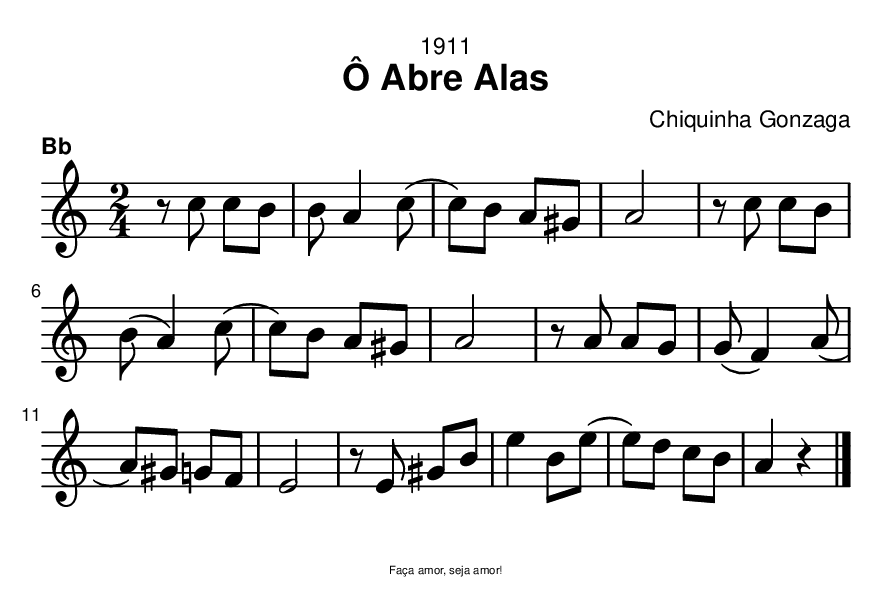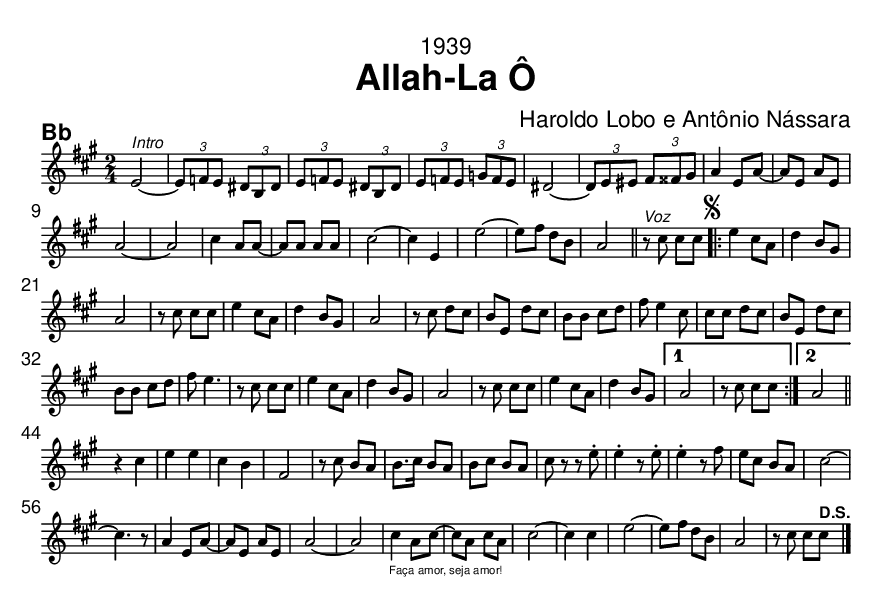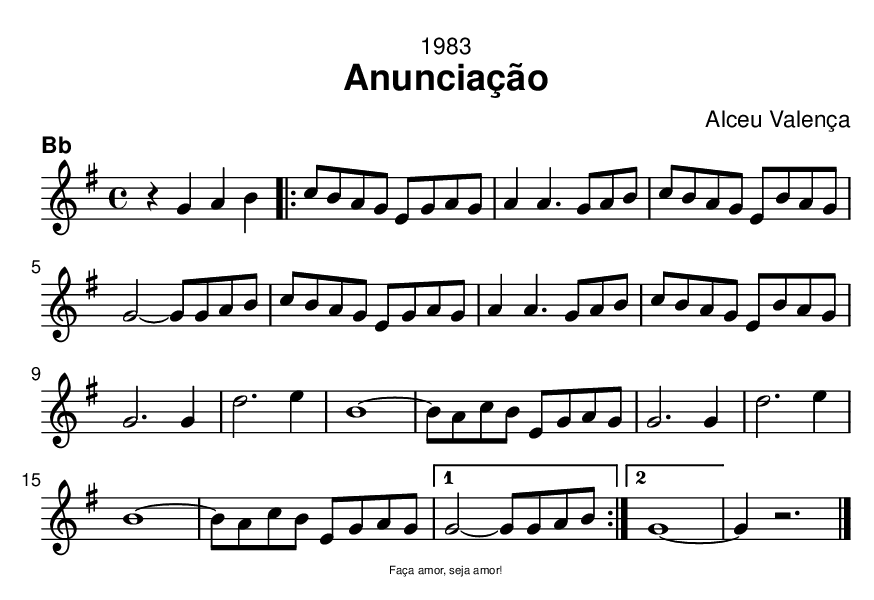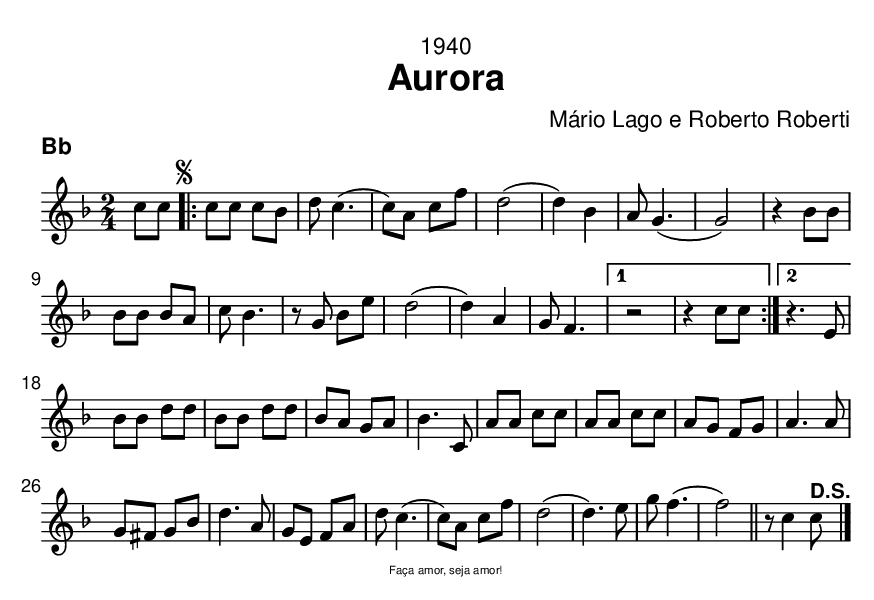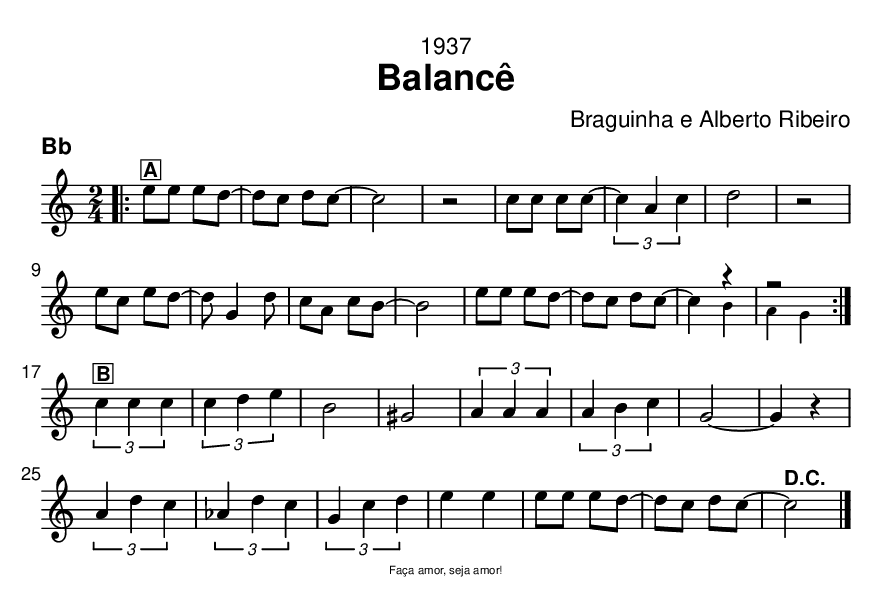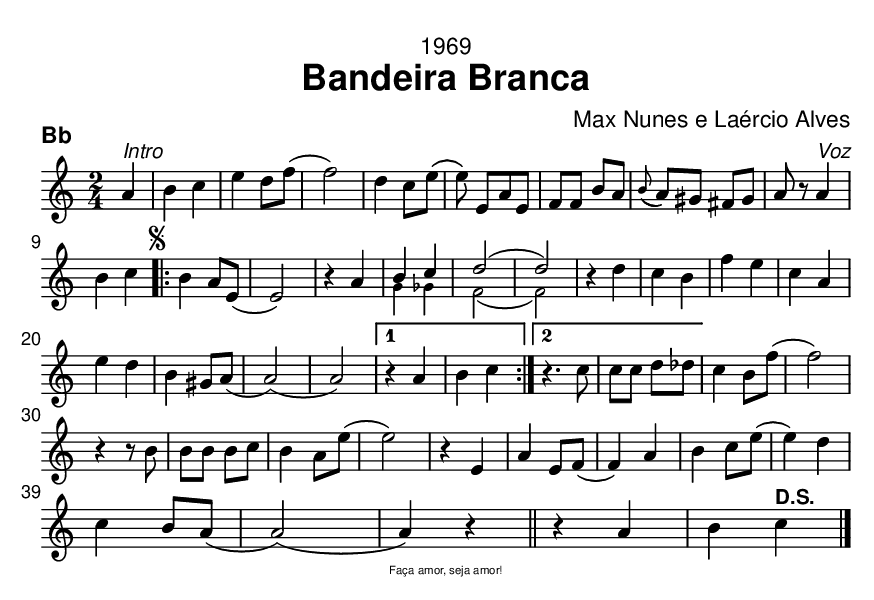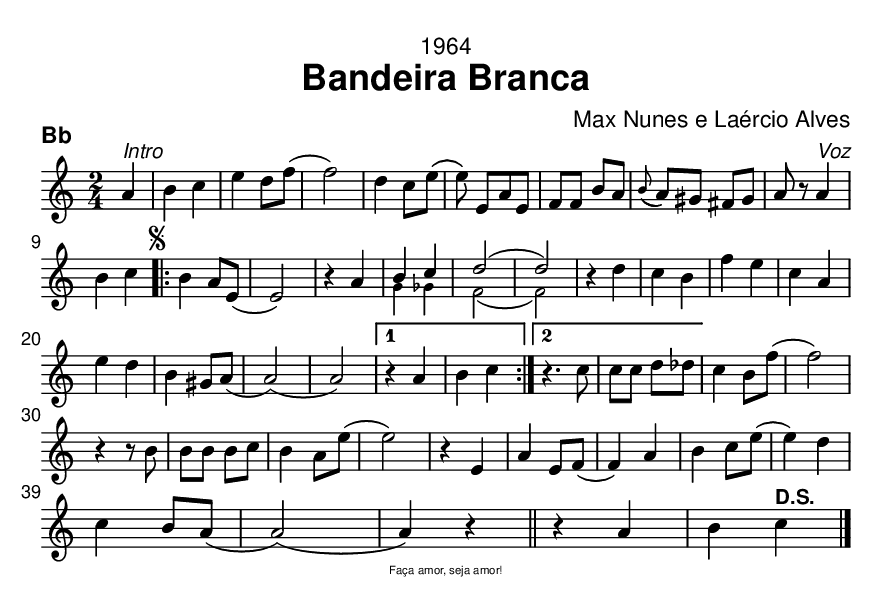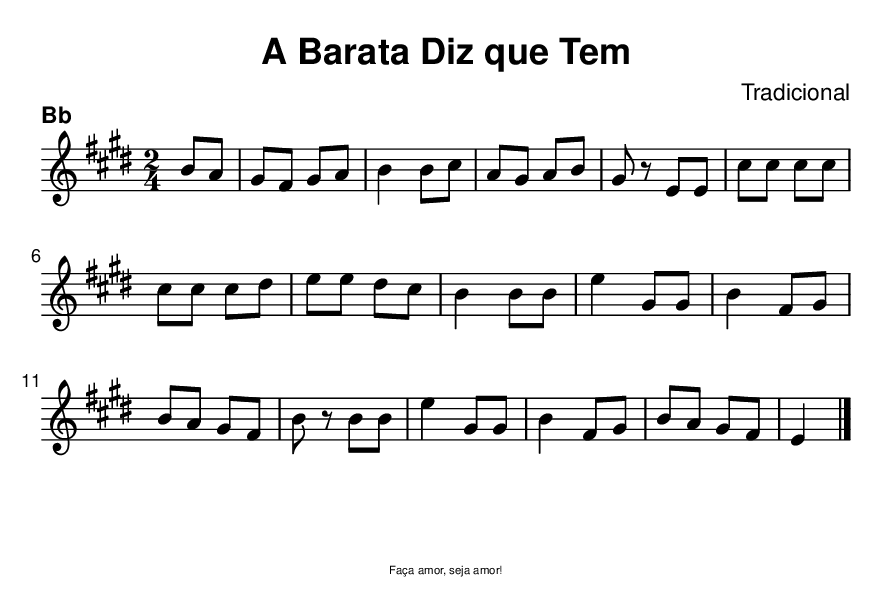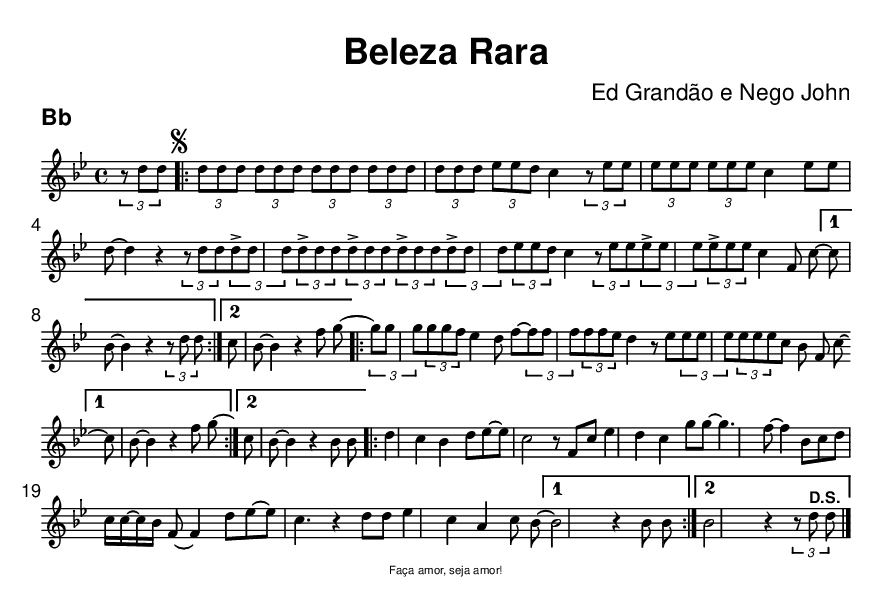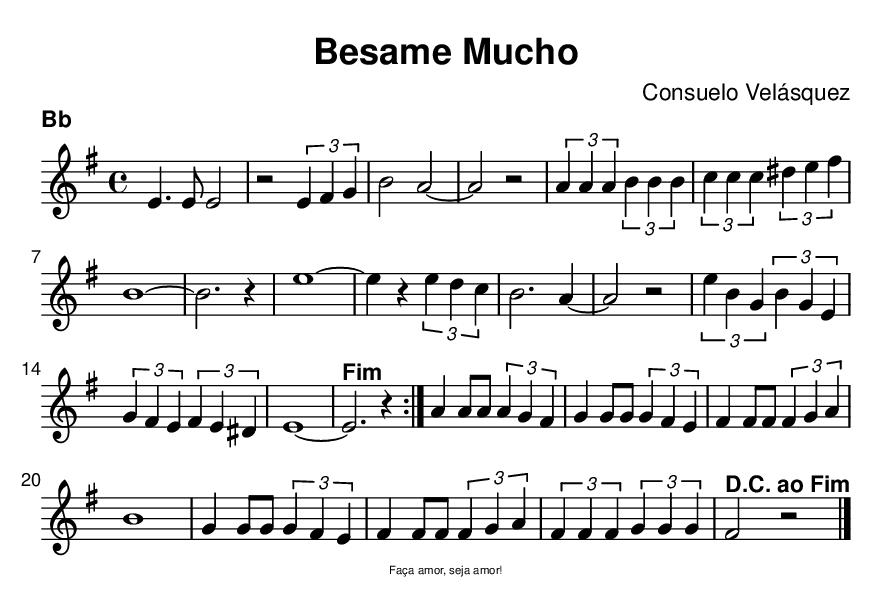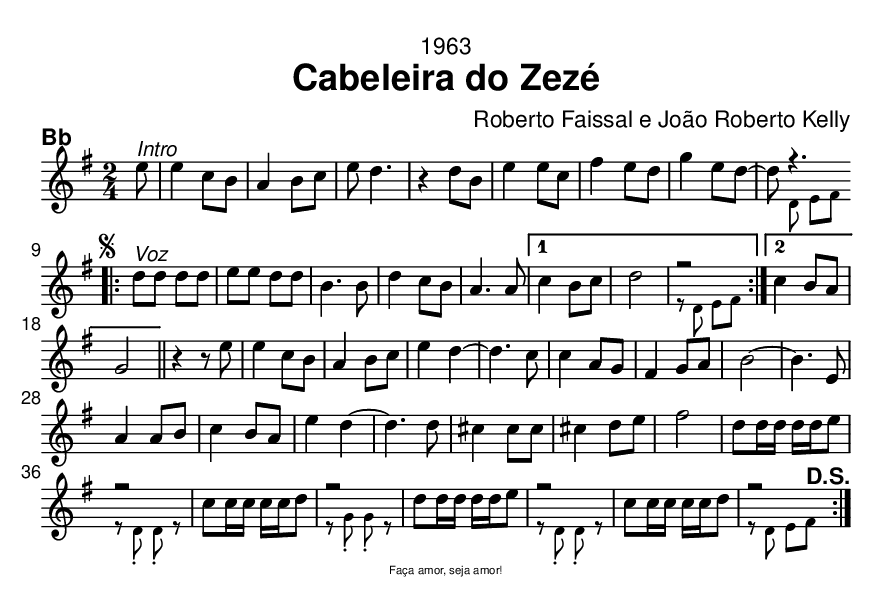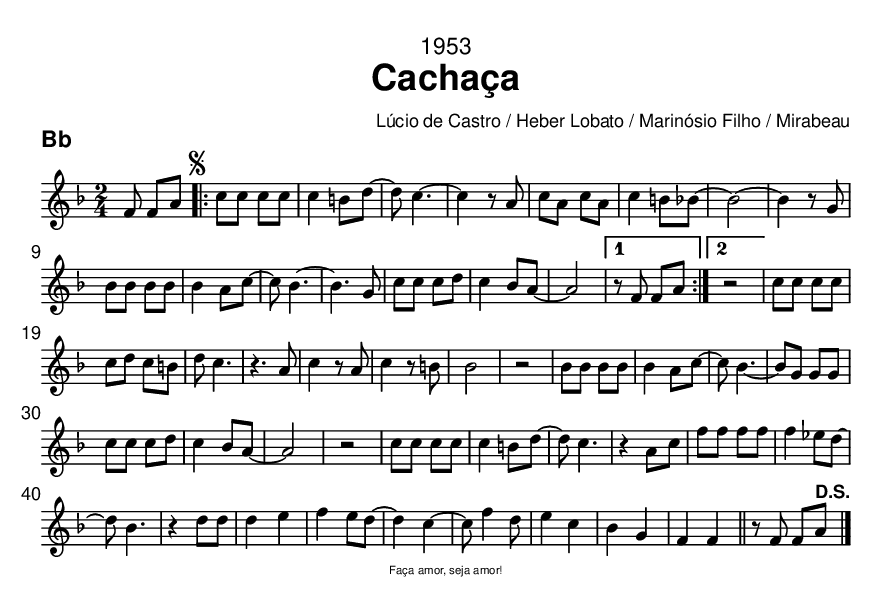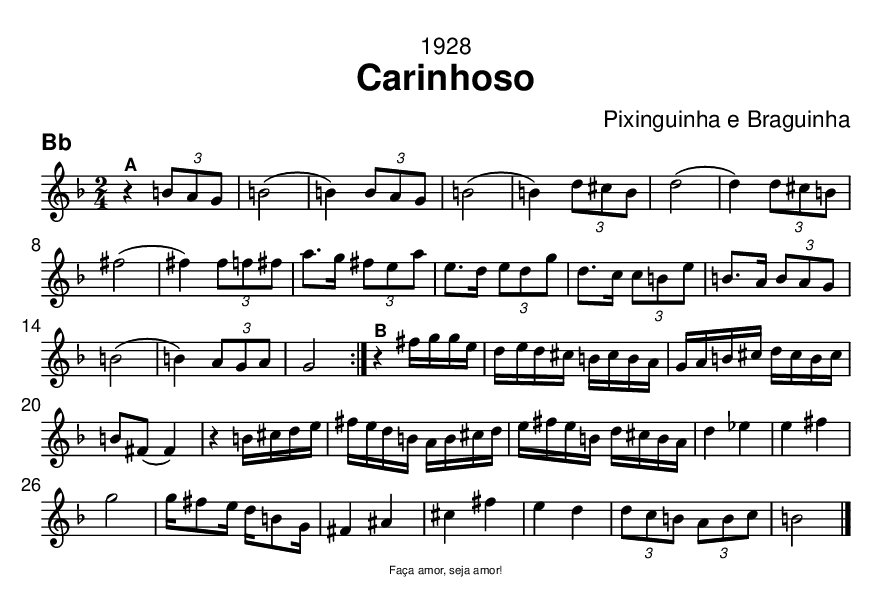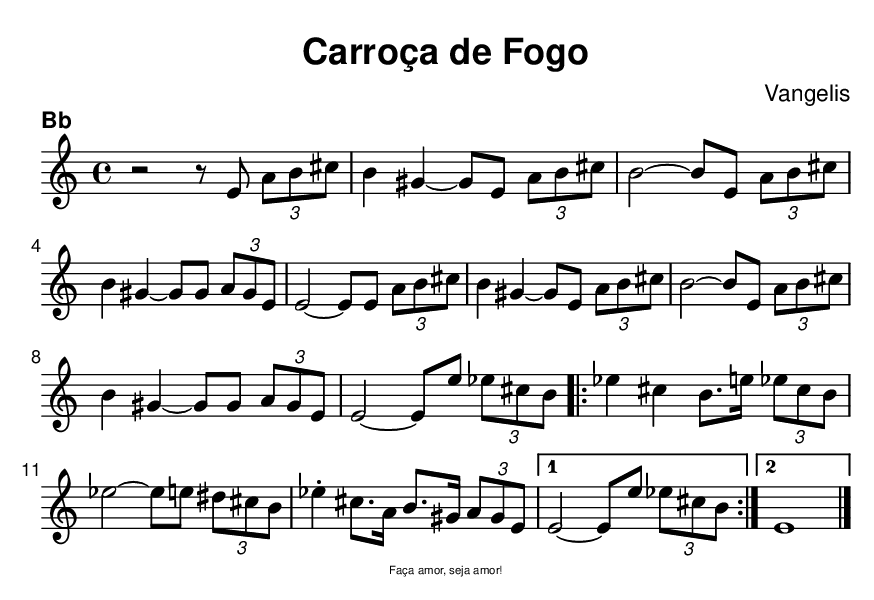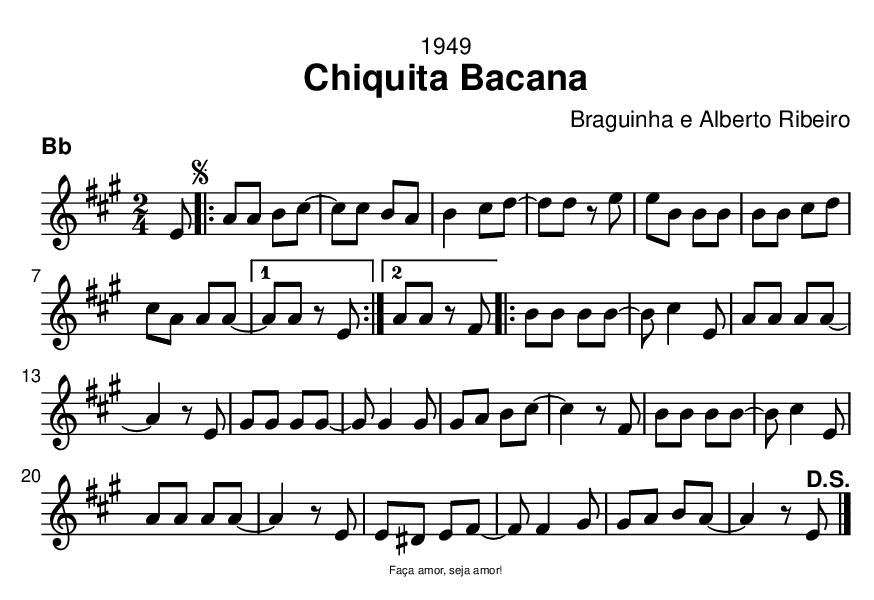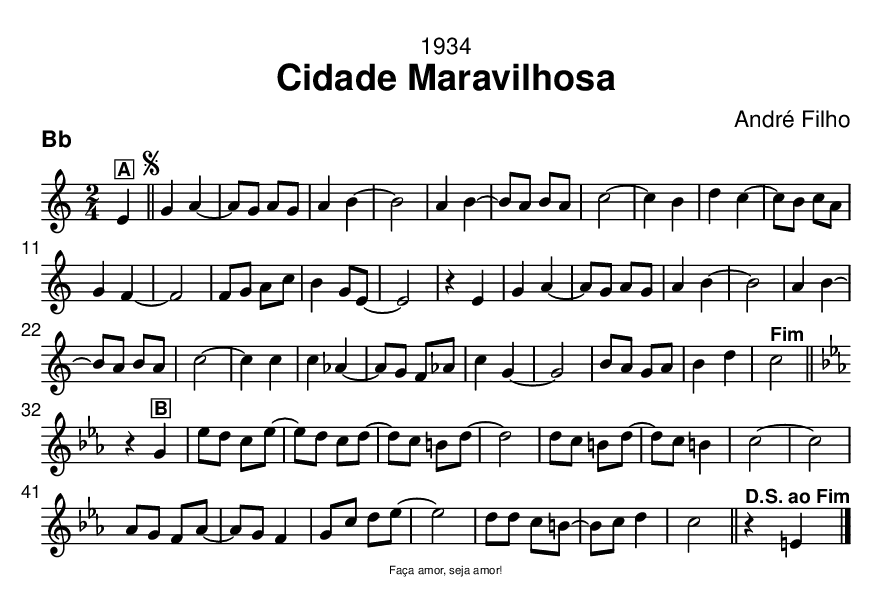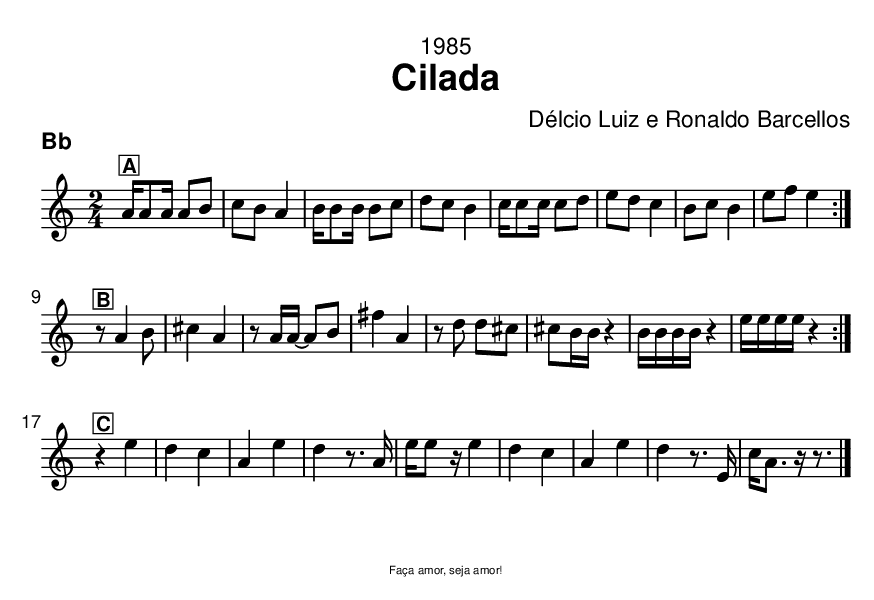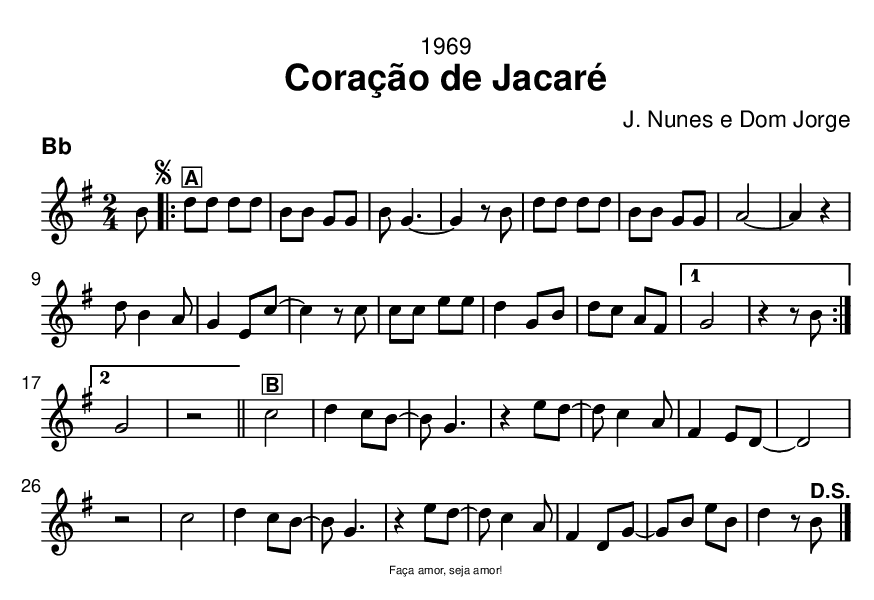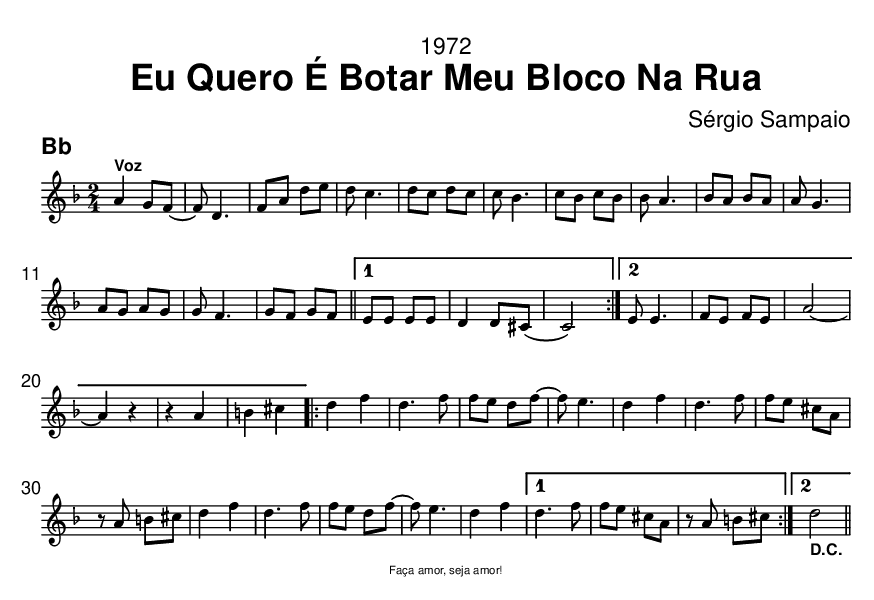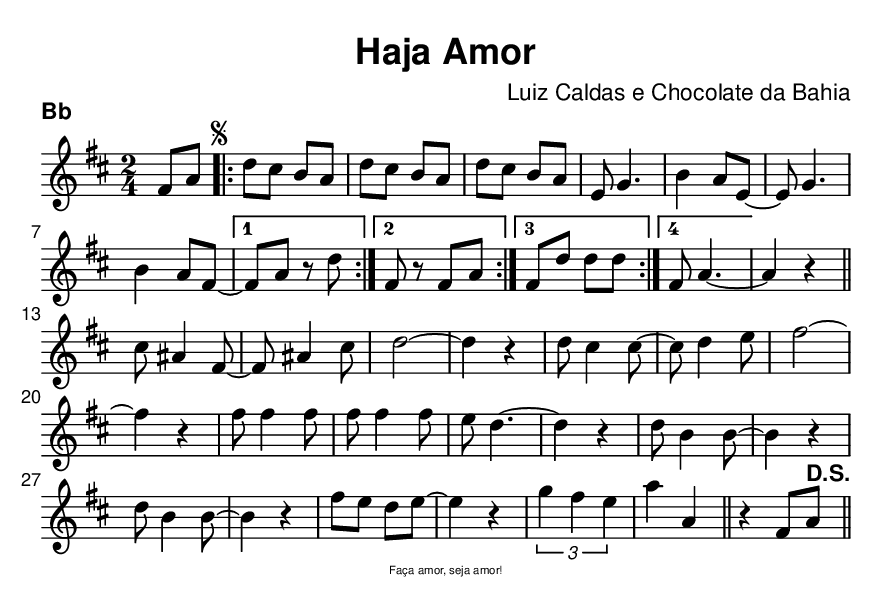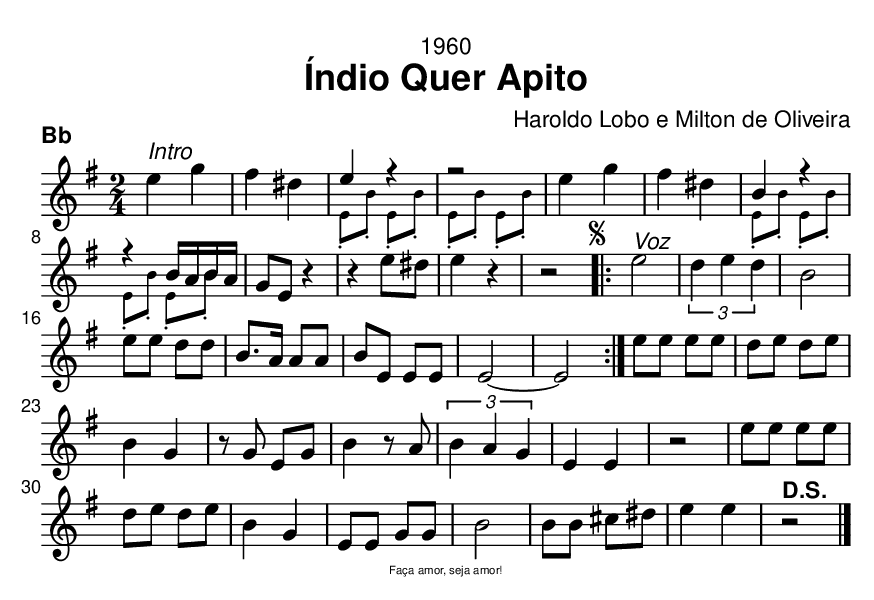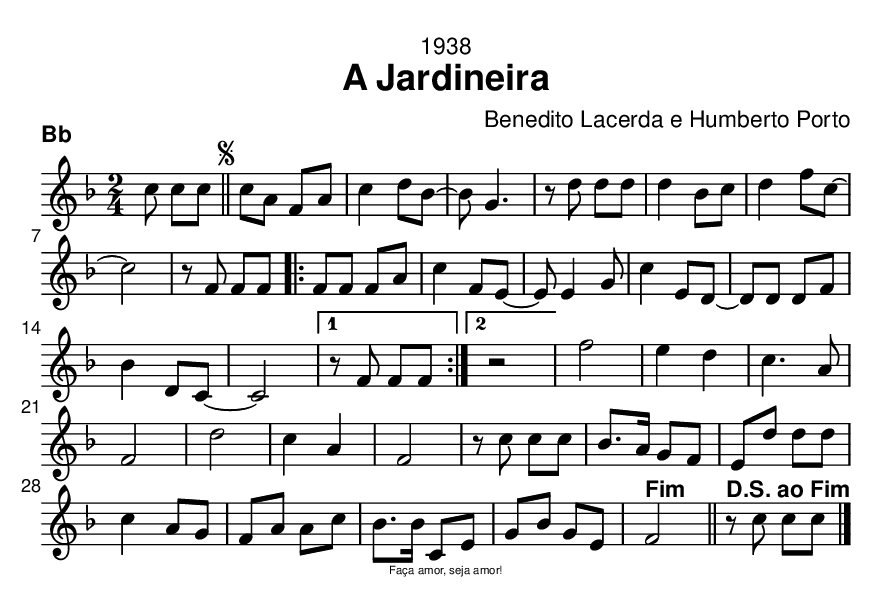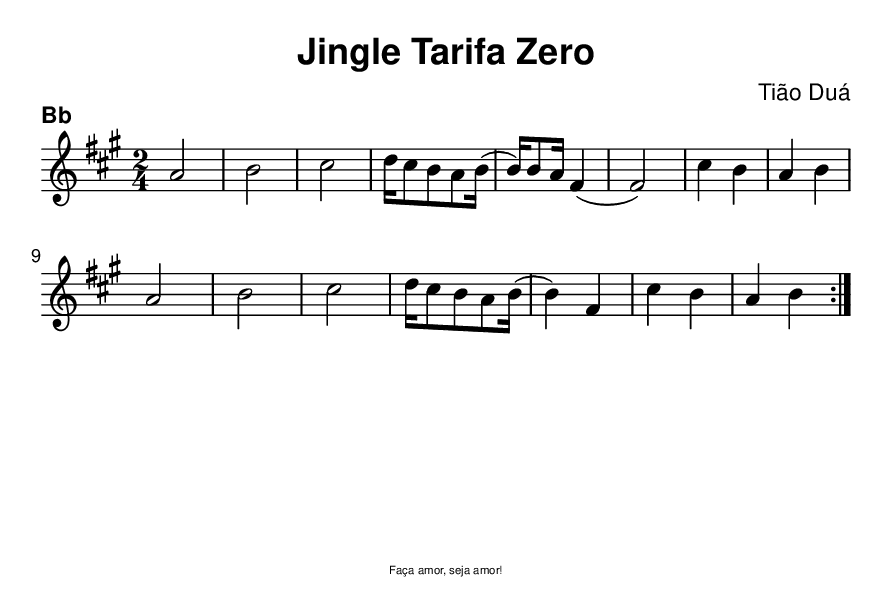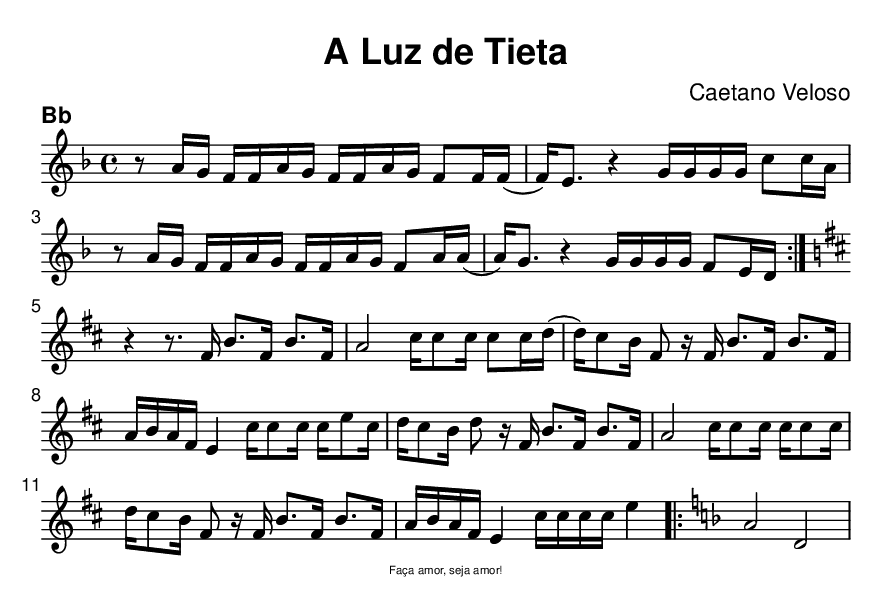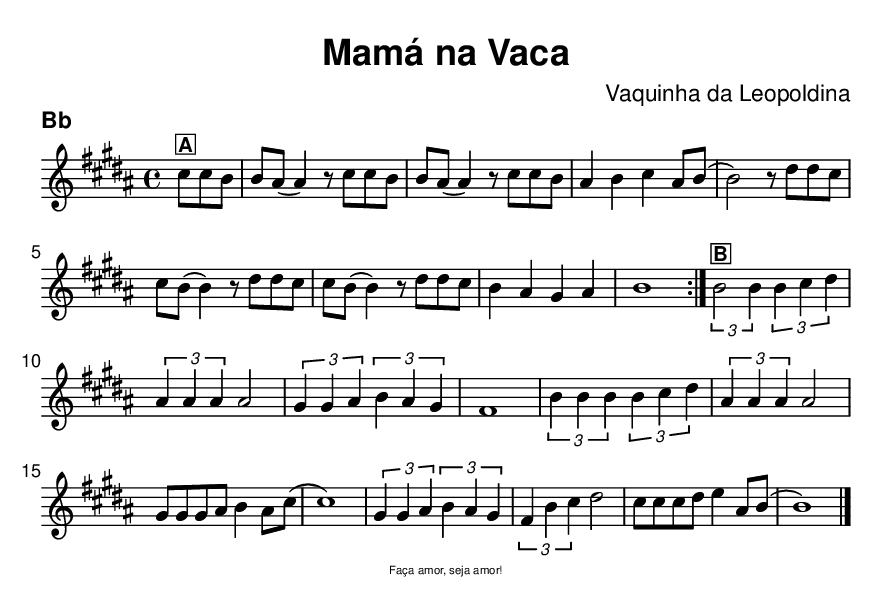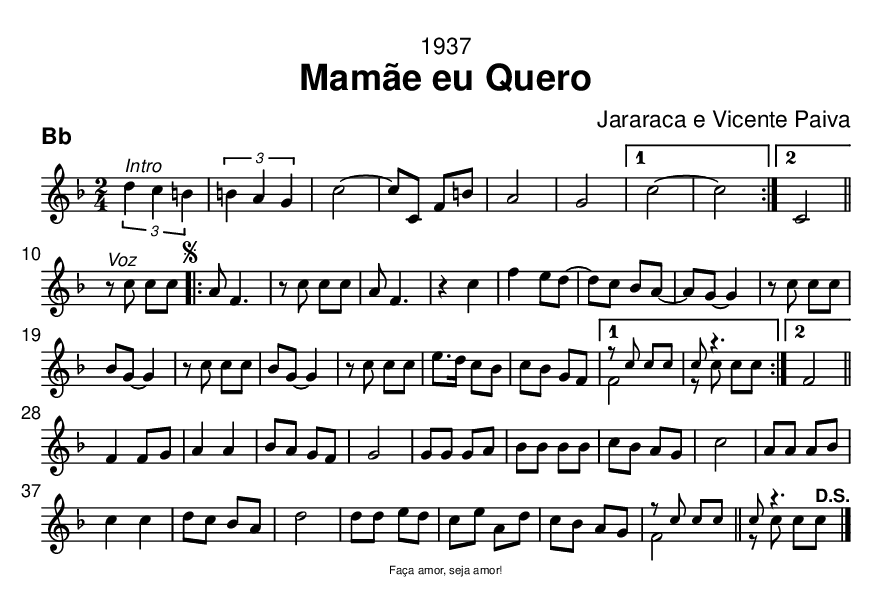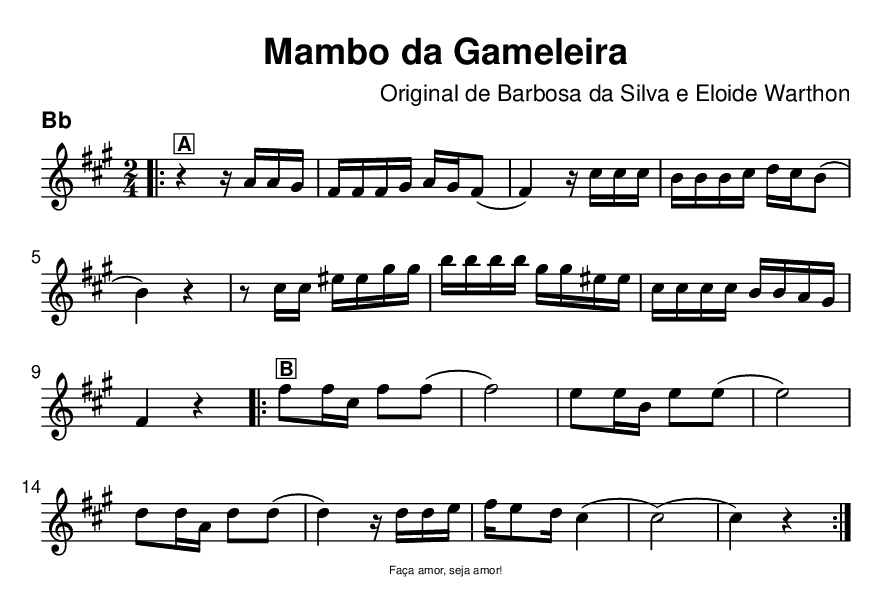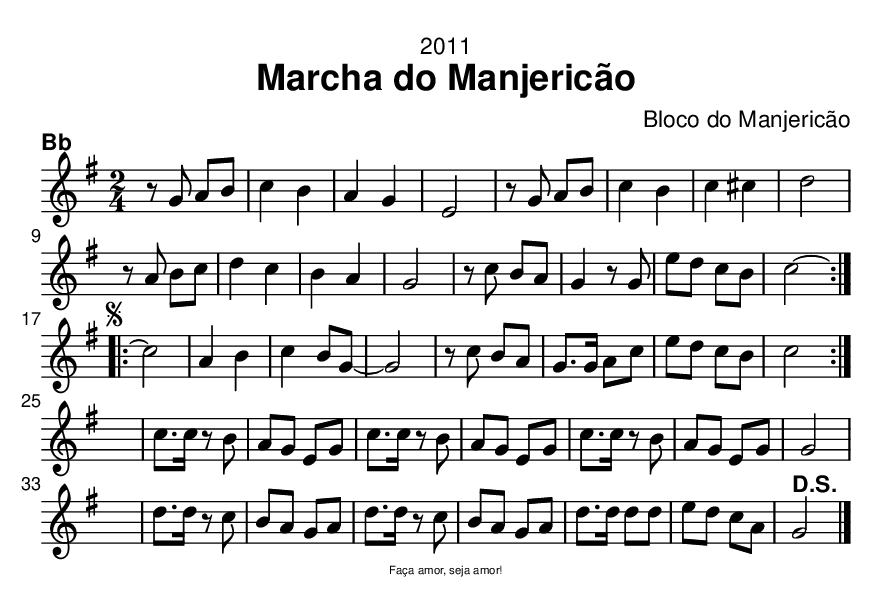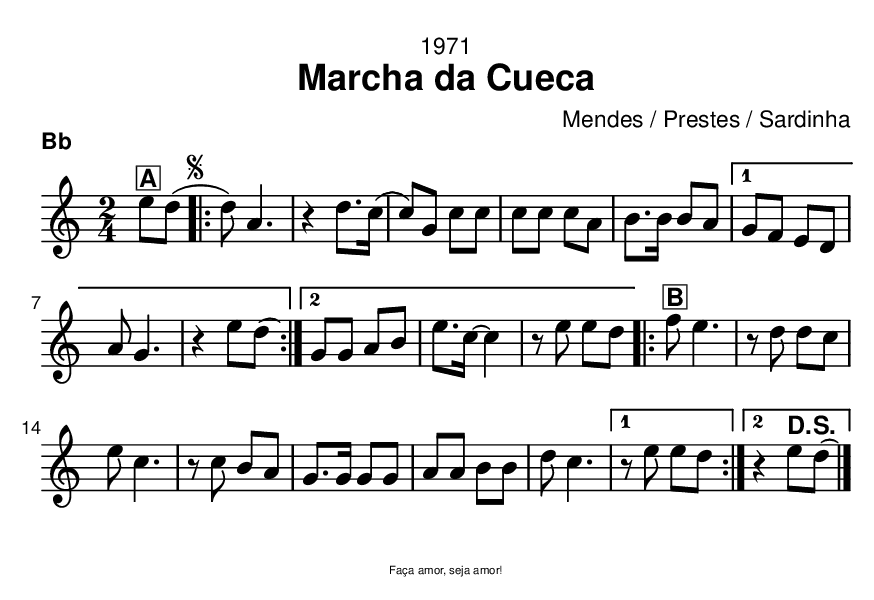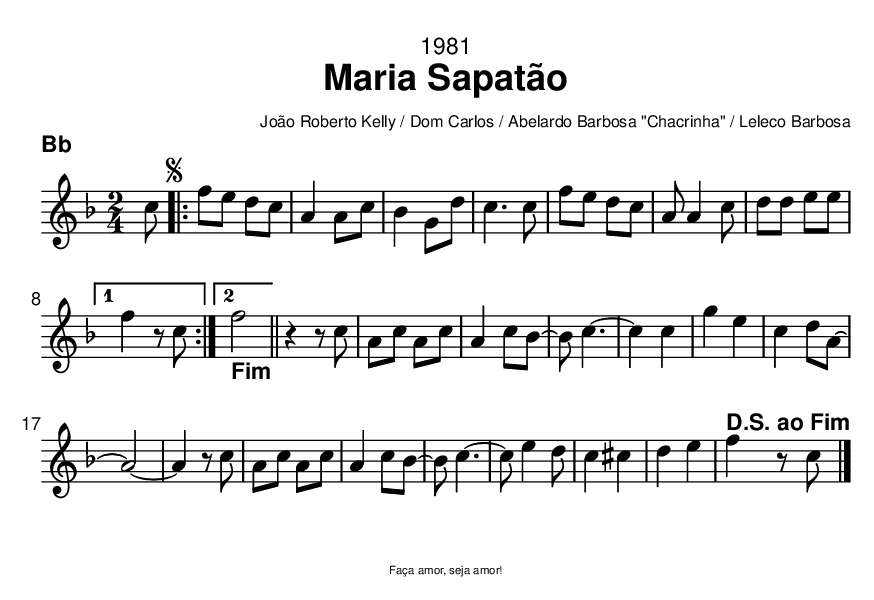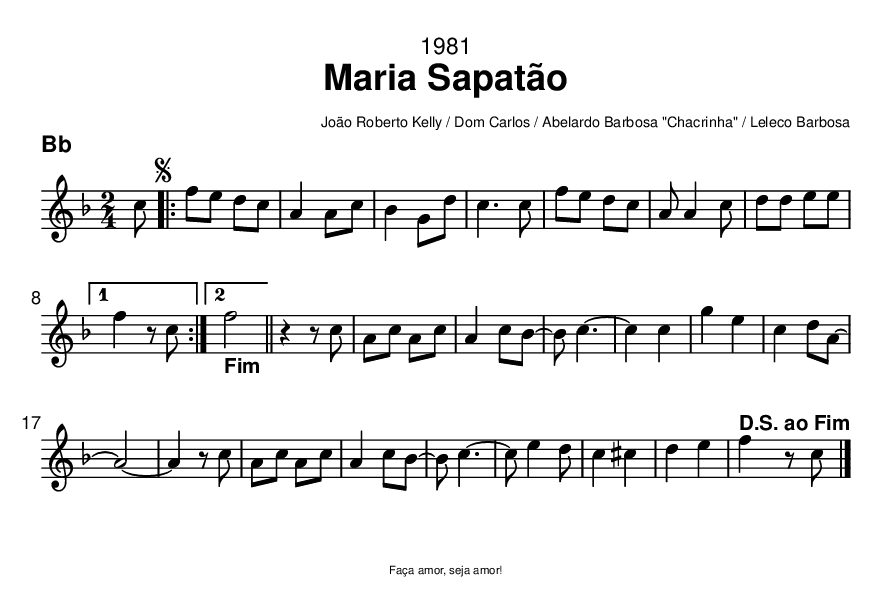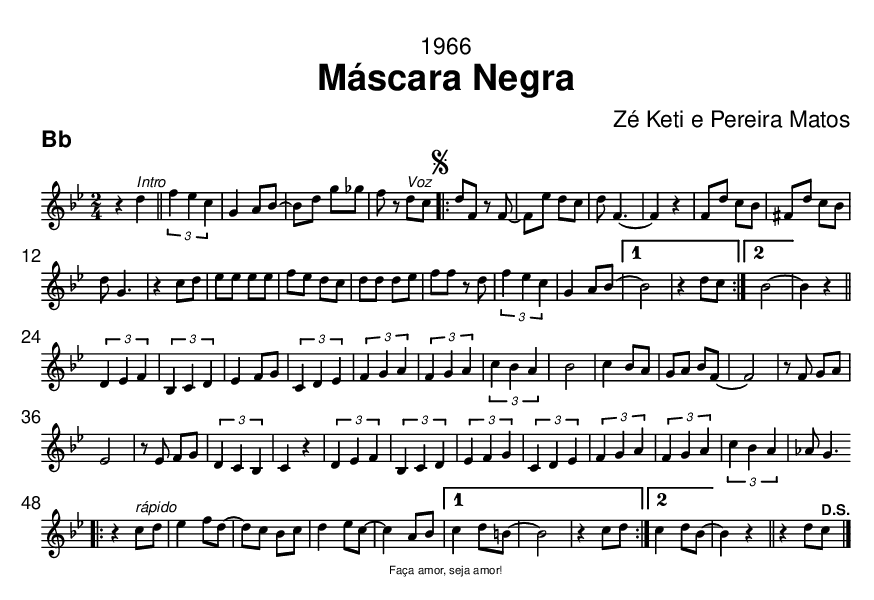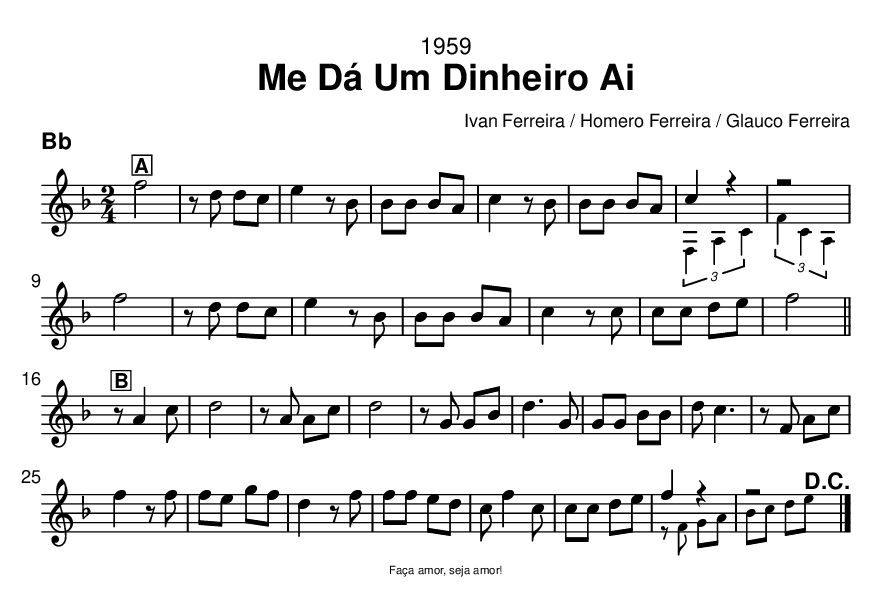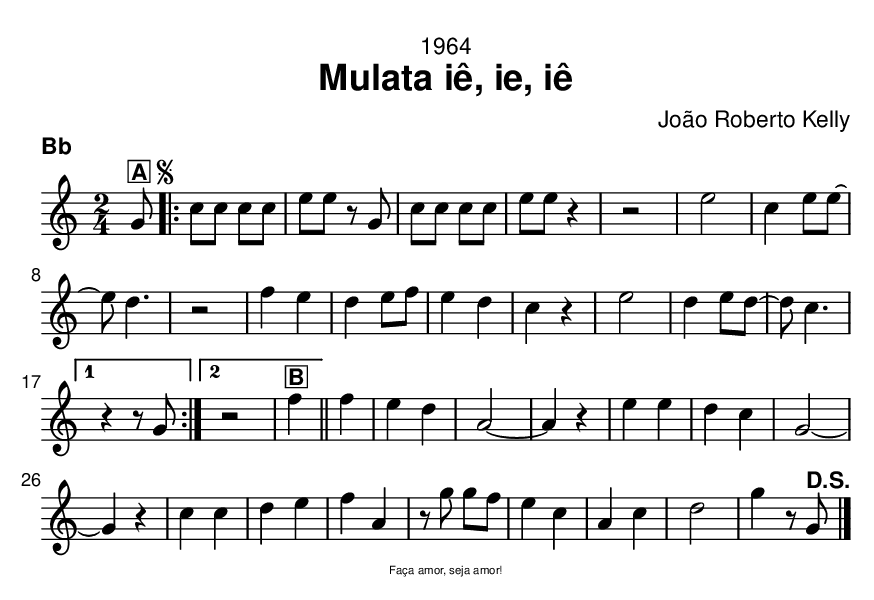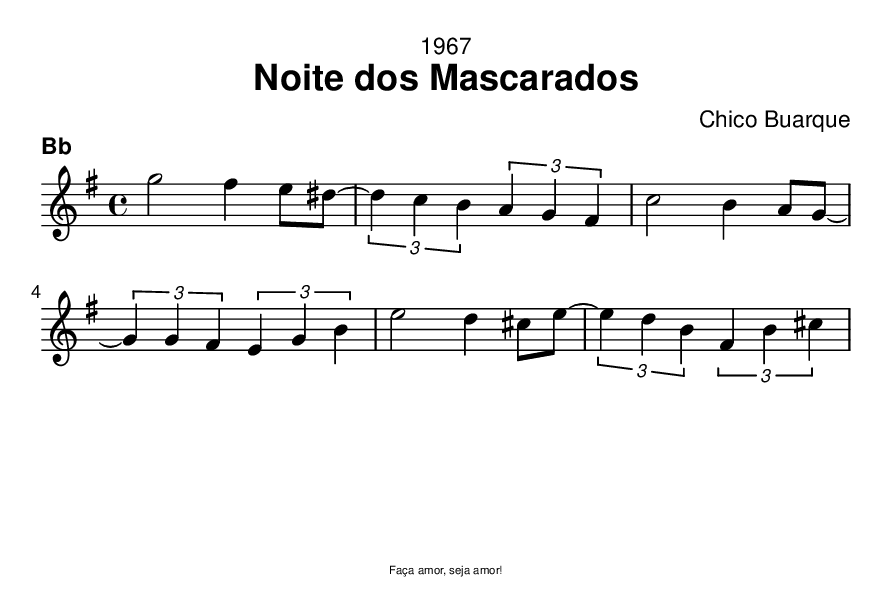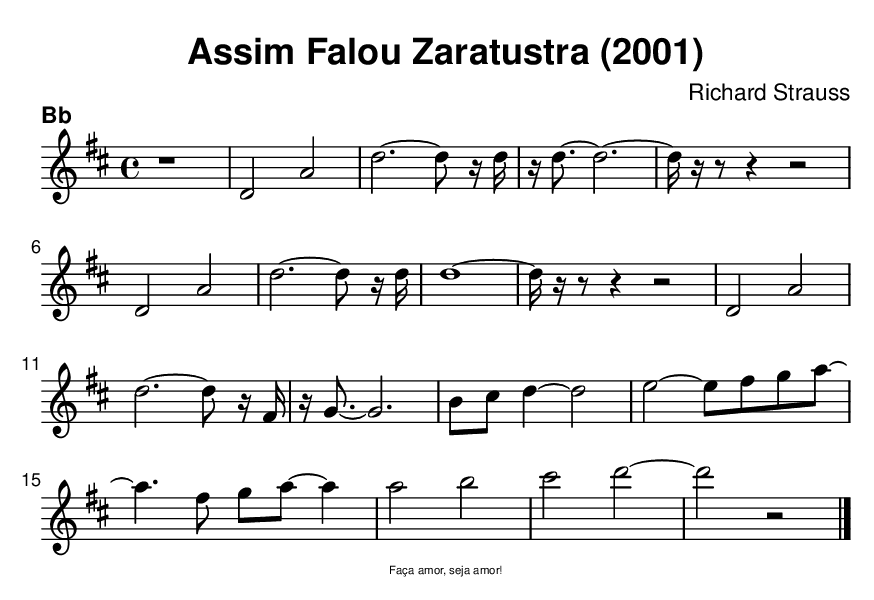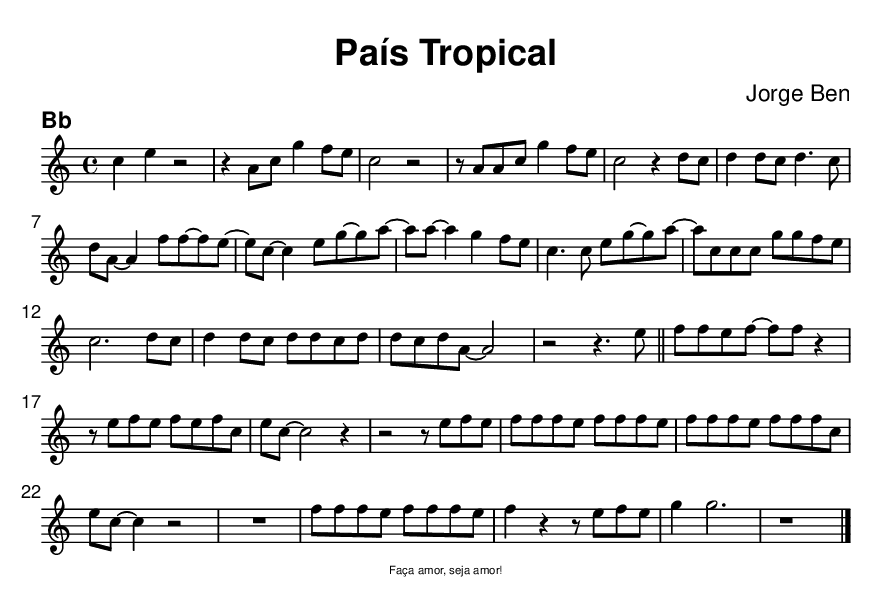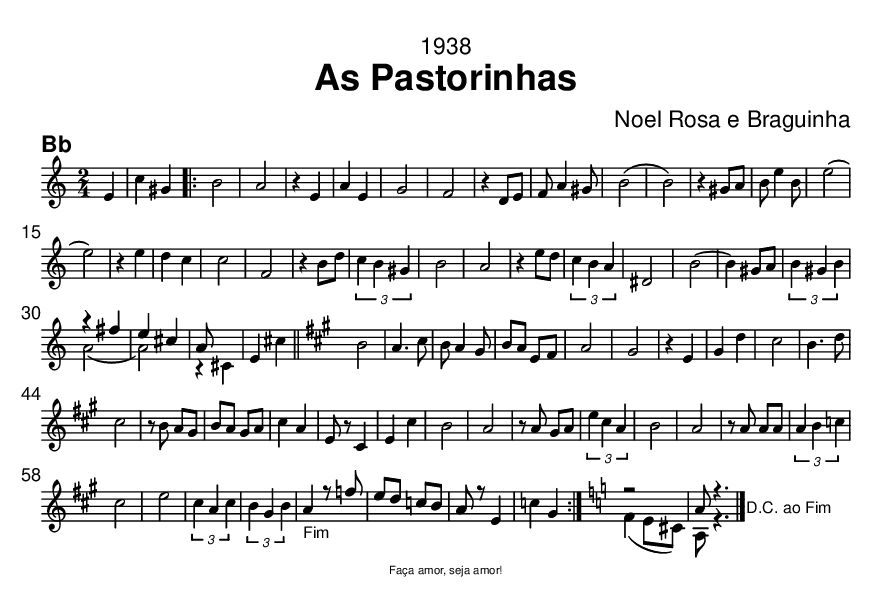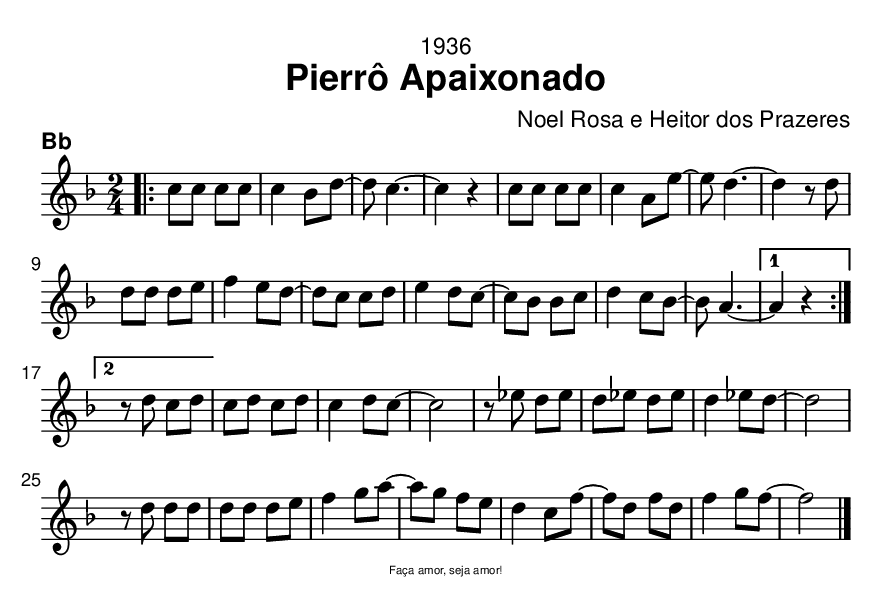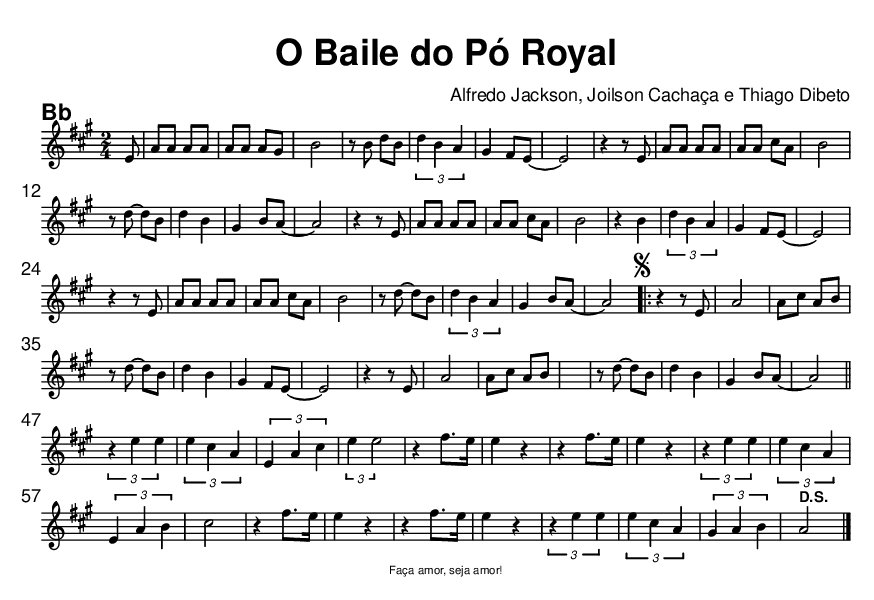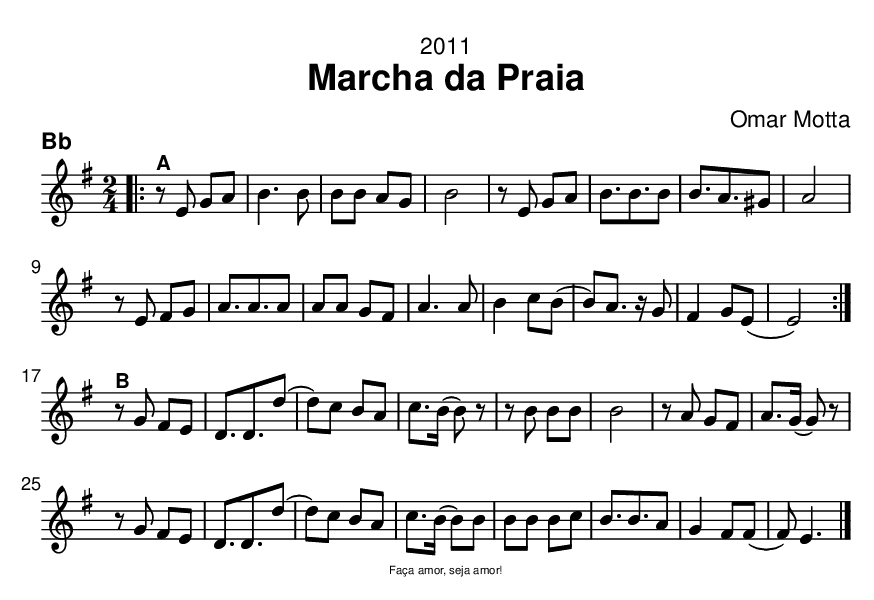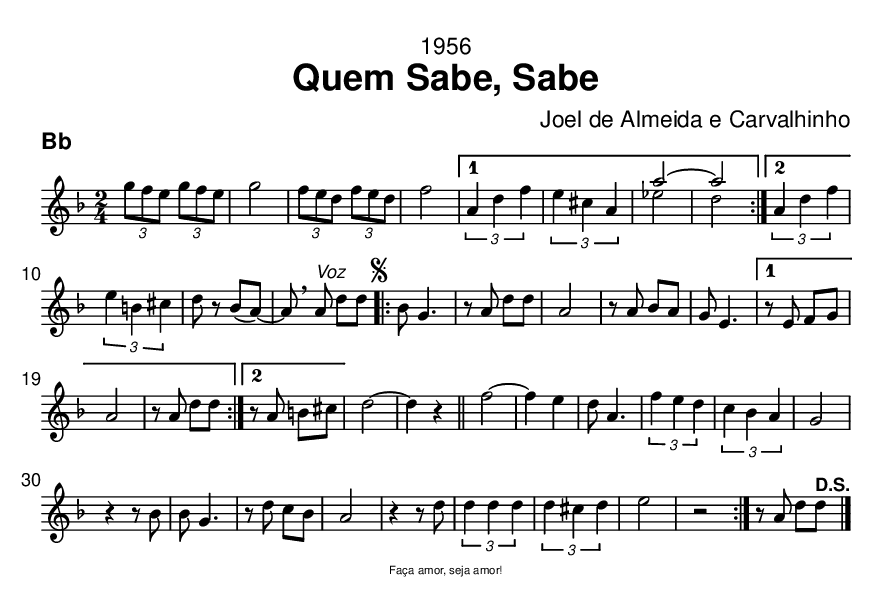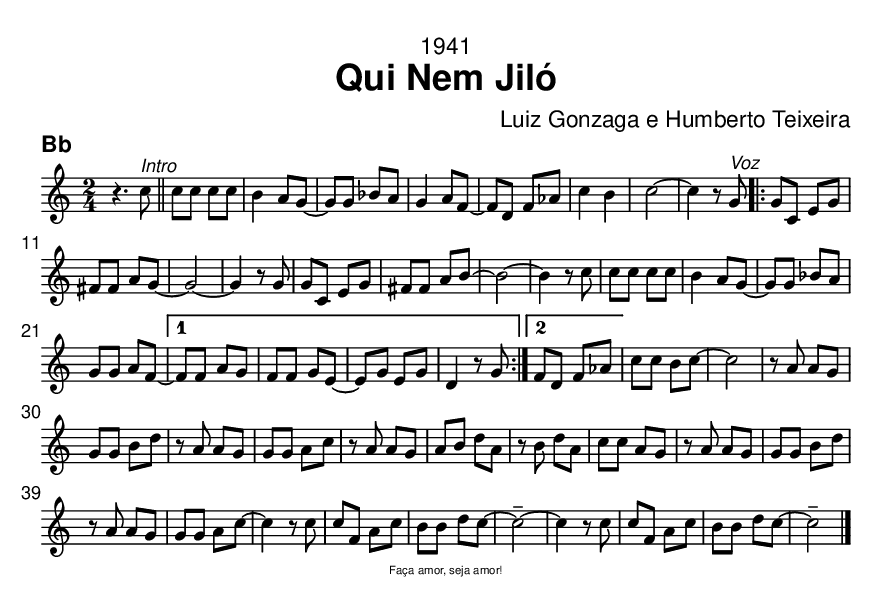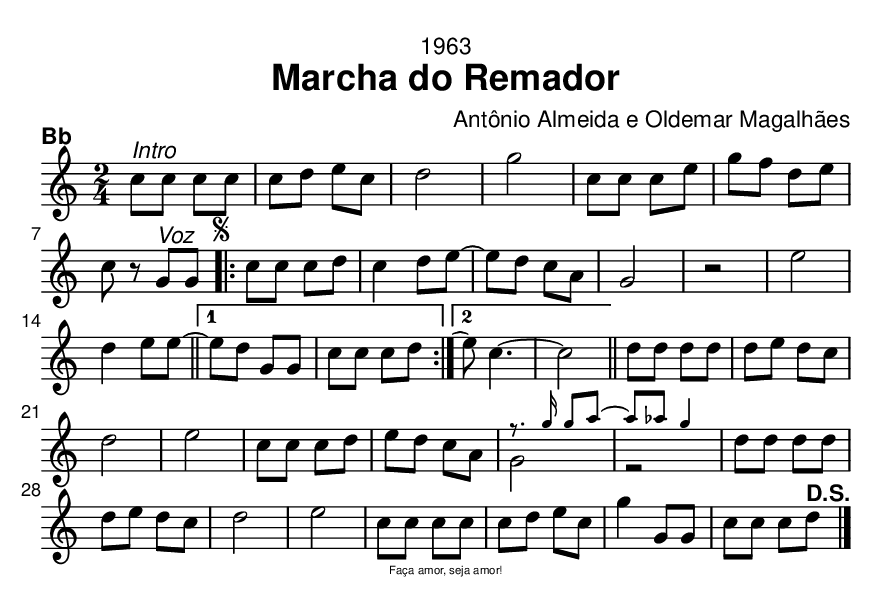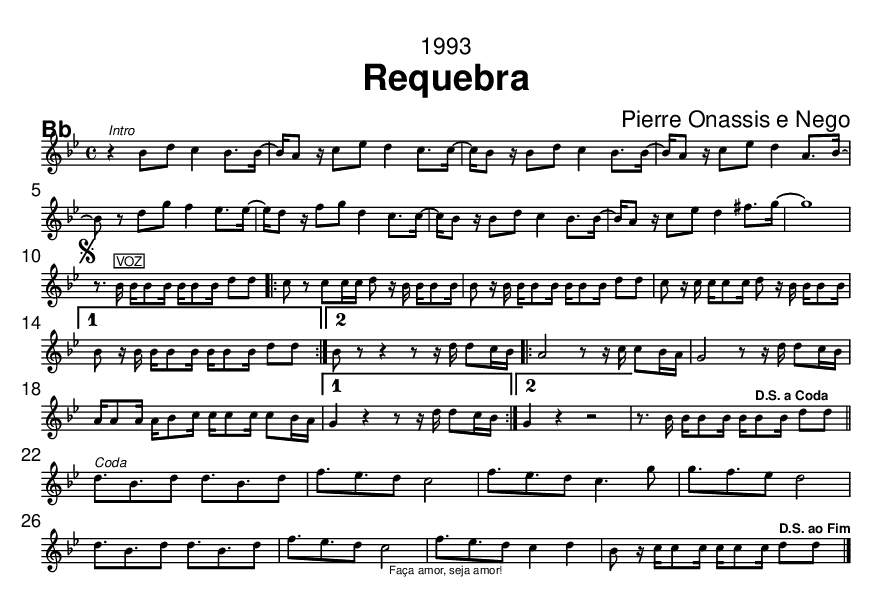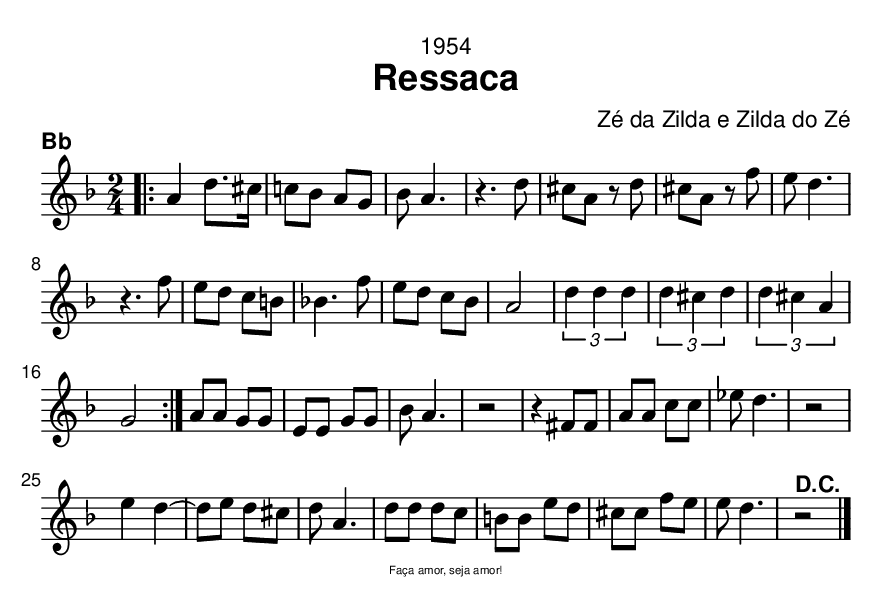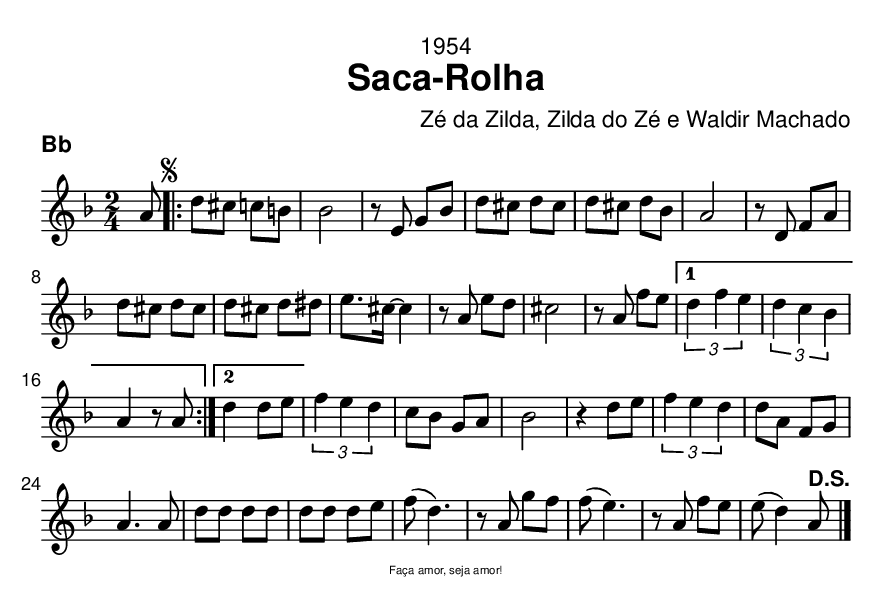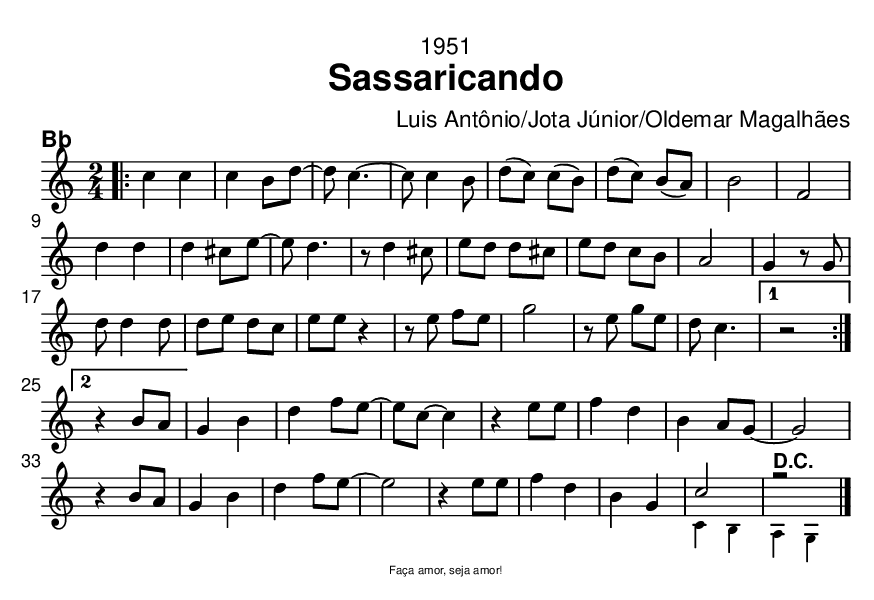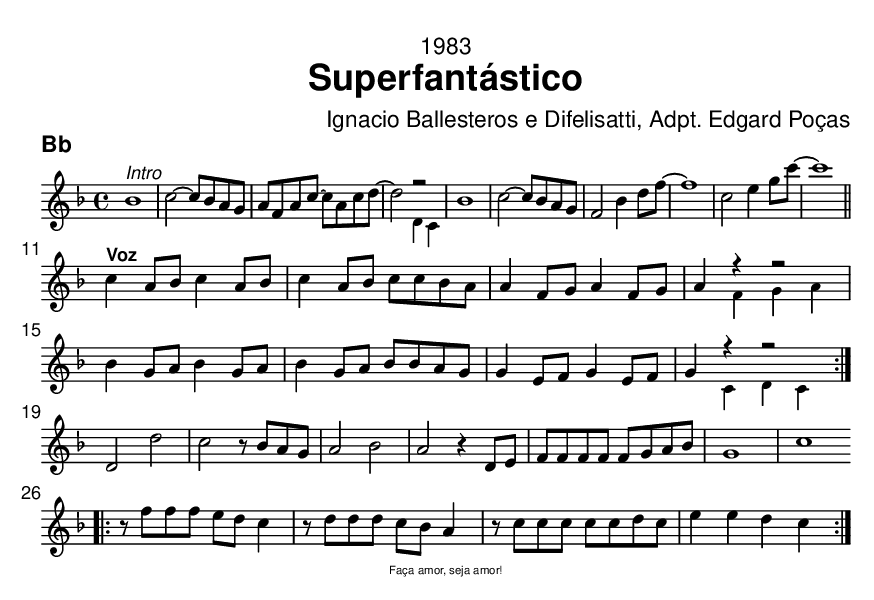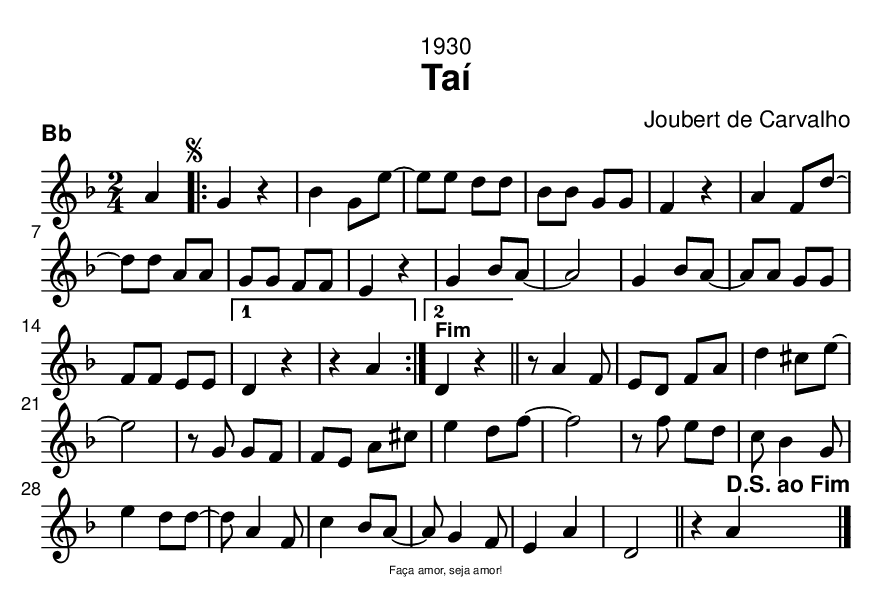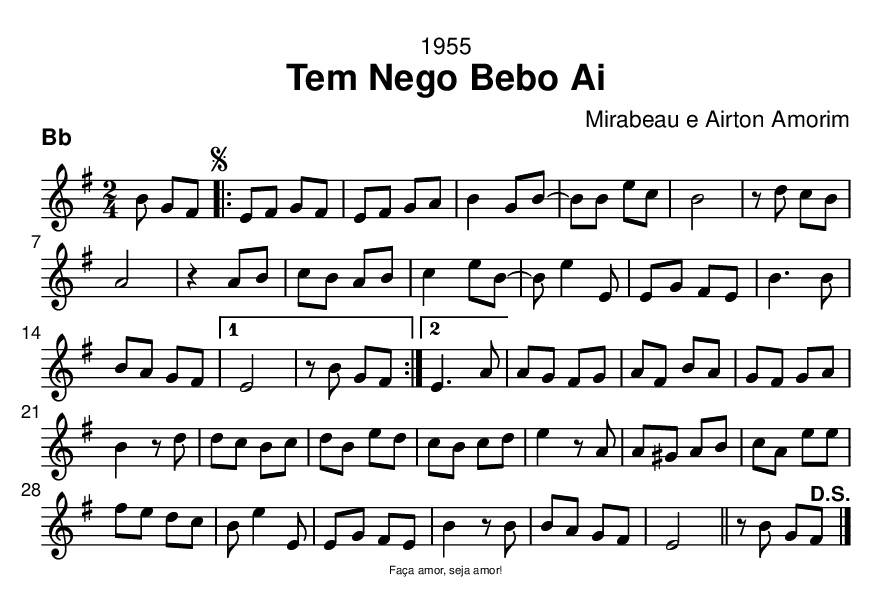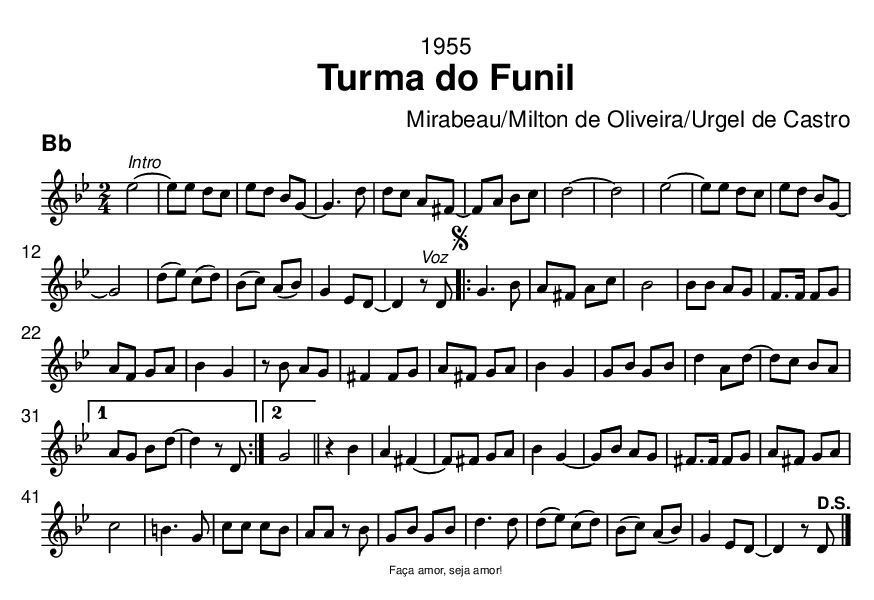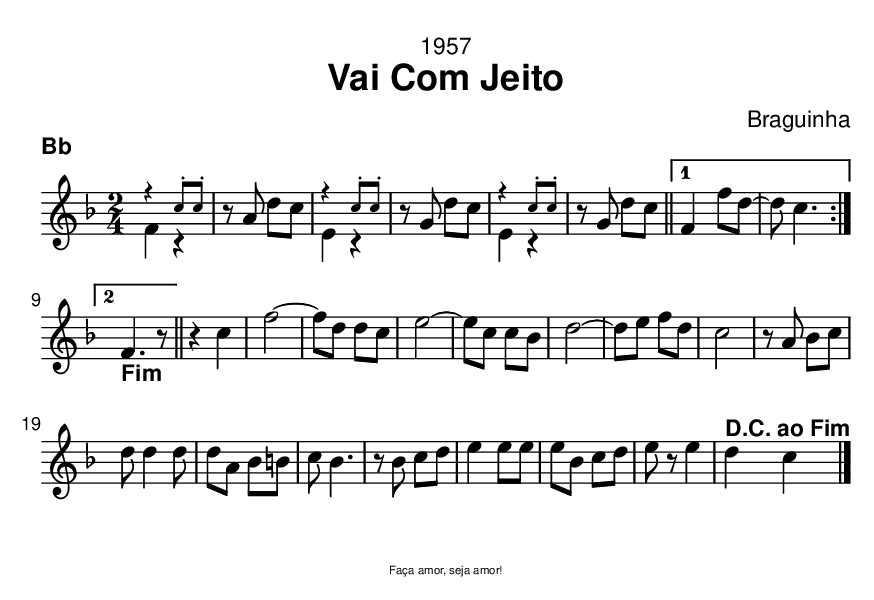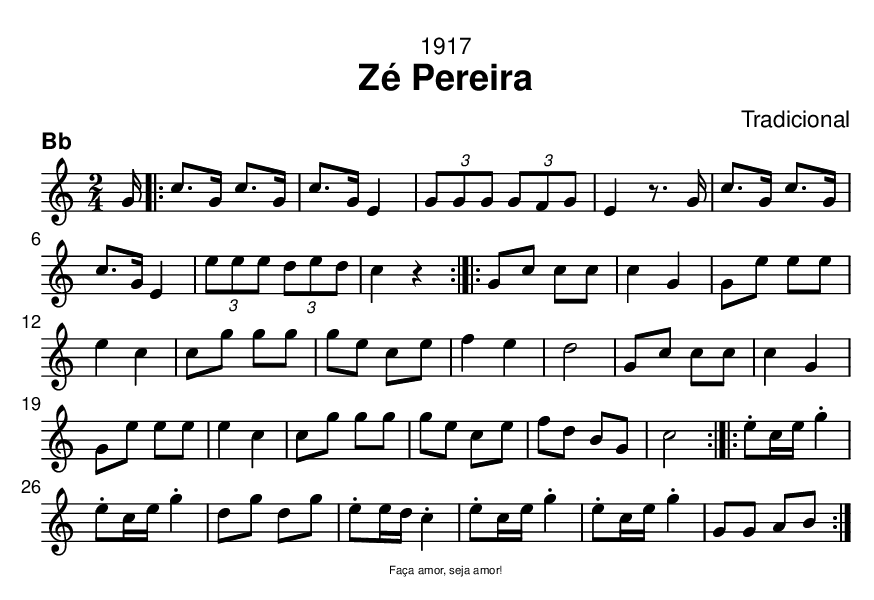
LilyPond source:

\paper{
#(set-paper-size "a6landscape") %Define tamanho do papel
%annotate-spacing = ##t %Anota os espaços na partitura
head-separation = .8\cm %Separação do título
top-margin = .8\cm %Margem superior
%left-margin = .4\cm
right-margin = .4\cm %Margem direita
bottom-margin = .4\cm
page-count = 1 %Limita cada partitura a 1 página (facilita na hora de dimensionar a clave)
print-page-number = ##f %Não imprime número da página, isso fica por conta do LaTeX
indent = #0 %Remove indentação antes da clave, ganha um pouco de espaço e alinha os sistemas
#(define fonts (make-pango-font-tree "Nimbus Sans L" "Nimbus Sans L" "Nimbus Sans L" (/ staff-height pt 20)))
}


\header{
piece = \markup { \bold \magnify #1 { Bb }  } %Aparece à esquerda de todas as partituras
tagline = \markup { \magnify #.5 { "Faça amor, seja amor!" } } %Rodapé de todas as partituras
}

%Definem a transposição
transpDe = c
transpPara = c % Para instrumentos em Bb


\version "2.19.23"

\book{ %Cria um novo arquivo
	\bookOutputName "euQueroBotarMeuBloconaRua" %nome do arquivo
	\score{ %Cria nova clave
		\new Staff \with { \magnifyStaff #.7 }{	%Dimensiona a clave para caber na página, tem que ser feito pra cada um das partituras
			\transpose \transpDe \transpPara { \version "2.19.23"

\relative c'' {
  \clef treble
  \key f \major
  \time 2/4

  a4^\markup{ \bold Voz } g8 f~
  f d4.
  f8 a d e
  d c4.
  d8 c d c
  c bes4.
  c8 bes c bes
  bes a4.
  bes8 a bes a
  a g4.
  a8 g a g
  g f4.
  g8 f g f
  \bar "||"
  \set Score.repeatCommands = #'((volta "1"))
  e8 e e e
  d4 d8 cis
  ( c2 )
  \set Score.repeatCommands = #'((volta #f))
  \bar ":|."
  \set Score.repeatCommands = #'((volta "2"))
  e8 e4.
  f8 e f e
  a2~
  a4 r4
  r4 a
  b4 cis
  \set Score.repeatCommands = #'((volta #f))
  \bar ".|:"
  d4 f
  d4. f8
  f e d f~
  f e4.
  d4 f
  d4. f8
  f e cis a
  r8 a8 b cis
  d4 f
  d4. f8
  f e d f~
  f e4.
  d4 f
  \set Score.repeatCommands = #'((volta "1"))
  d4. f8
  f e cis a
  r8 a8 b cis
  \set Score.repeatCommands = #'((volta #f))
  \bar ":|."
  \set Score.repeatCommands = #'((volta "2"))
  d2_\markup{ \bold "D.C." }
  \set Score.repeatCommands = #'((volta #f))
  \bar "||"
}
 } %Inclui o arquivo com as notas e define a transposição
		}
	}\header{ %Cabeçalho da partitura, contém nome e autor
	  title = "Eu Quero É Botar Meu Bloco Na Rua"
	  composer = "Sérgio Sampaio"
	  dedication = "1972"
	}
}

\book{ %Cria um novo arquivo
	\bookOutputName "superfantastico" %nome do arquivo
	\score{ %Cria nova clave
		\new Staff \with { \magnifyStaff #.8 }{	%Dimensiona a clave para caber na página, tem que ser feito pra cada um das partituras
			\transpose \transpDe \transpPara { \version "2.19.23"

\relative c'' {
  \clef treble
  \key f \major
  \time 4/4

  bes1^\markup { \italic Intro }
  c2~ c8 bes a g
  a f a c~ c a c d~
  d2 <<
  { r2 }
  \\
  { \teeny d,4 c }
  >>
  bes'1
  c2~ c8 bes a g
  f2 bes4 d8 f~
  f1
  c2 e4 g8 c~
  c1
  \bar "||" \break
  c,4^\markup { \bold Voz} a8 bes c4 a8 bes
  c4 a8 bes c8 c bes a
  a4 f8 g a4 f8 g
  a4 << { r4 r2 }
  \\
  { \teeny f4 g a } >>
  bes4 g8 a bes4 g8 a
  bes4 g8 a bes bes a g
  g4 e8 f g4 e8 f
  g4 << { r4 r2 } \\
  { \teeny c,4 d c } >>
  \bar ":|." \break
  d2 d'
  c r8 bes8 a g
  a2 bes
  a r4 d,8 e
  f f f f f g a bes
  g1
  c1
  \bar ".|:" \break
  r8 f8 f f e d c4
  r8 d d d c bes a4
  r8 c8 c c c c d c
  e4 e d c
  \bar ":|."
}
 } %Inclui o arquivo com as notas e define a transposição
		}
	}
	\header{ %Cabeçalho da partitura, contém nome e autor
		title = "Superfantástico"
		composer = "Ignacio Ballesteros e Difelisatti, Adpt. Edgard Poças"
		dedication = "1983"
	}
}

\book{ %Cria um novo arquivo
	\bookOutputName "cilada" %nome do arquivo
	\score{ %Cria nova clave
		\new Staff \with { \magnifyStaff #.9 }{	%Dimensiona a clave para caber na página, tem que ser feito pra cada um das partituras
			\transpose \transpDe \transpPara { \version "2.19.23"

\relative c'' {
  \clef treble
  \key c \major
  \time 2/4

  a16^\markup { \bold { \box A } } a8 a16 a8 b
  c b a4
  b16 b8 b16 b8 c
  d c b4
  c16 c8 c16 c8 d
  e d c4
  b8 c b4
  e8 f e4
  \bar ":|." \break
  r8^\markup{ \bold { \box B } } a,4 b8
  cis4 a
  r8 a16 a~ a8 b
  fis'4 a,
  r8 d8 d cis
  cis b16 b r4
  b16 b b b r4
  e16 e e e r4
  \bar ":|." \break
  r4^\markup { \bold { \box C } } e4
  d c
  a e'
  d r8. a16
  e'16 e8 r16 e4
  d c
  a e'
  d r8. e,16
  c'16 a8. r16 r8.
  \bar "|."
}
 } %Inclui o arquivo com as notas e define a transposição
		}
	}
	\header{ %Cabeçalho da partitura, contém nome e autor
		title = "Cilada"
		composer = "Délcio Luiz e Ronaldo Barcellos"
		dedication = "1985"
	}
}


\book{ %Cria um novo arquivo
	\bookOutputName "requebra" %nome do arquivo
	\score{ %Cria nova clave
		\new Staff \with { \magnifyStaff #.58 }{	%Dimensiona a clave para caber na página, tem que ser feito pra cada um das partituras
			\transpose \transpDe \transpPara { \version "2.19.23"

\relative c'' {
  \clef treble
  \key bes \major
  \time 4/4

  r4^\markup { \italic Intro } bes8 d c4 bes8. bes16~
  bes a8 r16 c8 ees d4 c8. c16~
  c bes8 r16 bes8 d c4 bes8. bes16~
  bes a8 r16 c8 ees d4 a8. bes16~
  bes8 r8 d g f4 ees8. ees16~
  ees16 d8 r16 f8 g d4 c8. c16~
  c bes8 r16 bes8 d c4 bes8. bes16~
  bes a8 r16 c8 ees d4 fis8. g16~
  g1 \break
  \mark \markup { \fontsize #-4 \musicglyph #"scripts.segno" } r8. bes,16^\markup { \box VOZ } bes [ bes8 bes16 ] bes [ bes8 bes16 ] d8 [ d ] \bar ".|:"
  c8 r8 c[ c16 c ] d8 r16 bes16 bes[ bes8 bes16 ]
  bes8 r16 bes16 bes[ bes8 bes16 ] bes[ bes8 bes16 ] d8 d
  c r16 c16 c[ c8 c16 ] d8 r16 bes16 bes [ bes8 bes16 ]
  \set Score.repeatCommands = #'((volta "1"))
  bes8 r16 bes16 bes[ bes8 bes16 ] bes[ bes8 bes16 ] d8 [ d ]
  \set Score.repeatCommands = #'((volta #f))
  \bar ":|."
  \set Score.repeatCommands = #'((volta "2"))
  bes8 r8 r4 r8 r16 d16 d8 c16 bes
  \set Score.repeatCommands = #'((volta #f))
  \bar ".|:"
  a2 r8 r16 c16 c8 bes16 a
  g2 r8 r16 d'16 d8 c16 bes
  a16 [ a8 a16 ] a[ bes8 c16 ] c [ c8 c16 ] c8 bes16 a
  \set Score.repeatCommands = #'((volta "1"))
  g4 r4 r8 r16 d'16 d8[ c16 bes ]
  \set Score.repeatCommands = #'((volta #f))
  \bar ":|."
  \set Score.repeatCommands = #'((volta "2"))
  g4 r4 r2
  \set Score.repeatCommands = #'((volta #f))
  r8. bes16 bes[ bes8 bes16 ] bes [ bes8^\markup{ \bold { D.S. a Coda } } bes16 ] d8[ d ]
  \bar "||" \break
  d8.^\markup{ \italic Coda } [ bes d8 ] d8.[ bes d8 ]
  f8. ees d8 c2
  f8. ees d8 c4. g'8
  g8. f ees8 d2
  d8. bes d8 d8. bes d8
  f8. ees d8 c2
  f8. ees d8 c4 d
  bes8 r16 c16[ c8 c16 ] c [ c8 c16 ] d8^\markup{ \bold { D.S. ao Fim } }[ d ]
  \bar "|."
}
 } %Inclui o arquivo com as notas e define a transposição
		}
	}
	\header{ %Cabeçalho da partitura, contém nome e autor
		title = "Requebra"
		composer = "Pierre Onassis e Nego"
		dedication = "1993"
	}
}

\book{ %Cria um novo arquivo
	\bookOutputName "noiteMascarados" %nome do arquivo
	\score{ %Cria nova clave
		\new Staff \with { \magnifyStaff #1 }{	%Dimensiona a clave para caber na página, tem que ser feito pra cada um das partituras
			\transpose \transpDe \transpPara { \version "2.19.23"

\relative c'' {
  \clef treble
  \key g \major
  \time 4/4

  g'2 fis4 e8 dis~
  \tuplet 3/2 { dis4 c b } \tuplet 3/2 { a g fis }
  c'2 b4 a8 g~
  \tuplet 3/2 { g4 g fis } \tuplet 3/2 { e g b }
  e2 d4 cis8 e~
  \tuplet 3/2 { e4 d b } \tuplet 3/2 { fis4 b cis }
}
 } %Inclui o arquivo com as notas e define a transposição
		}
	}
	\header{ %Cabeçalho da partitura, contém nome e autor
		title = "Noite dos Mascarados"
		composer = "Chico Buarque"
		dedication = "1967"
	}
}

\book{ %Cria um novo arquivo
	\bookOutputName "meDaDinheiroAi" %nome do arquivo
	\score{ %Cria nova clave
		\new Staff \with { \magnifyStaff #.9 }{	%Dimensiona a clave para caber na página, tem que ser feito pra cada um das partituras
			\transpose \transpDe \transpPara { \version "2.19.23"

\relative c'' {
    \clef treble
    \key f \major
    \time 2/4

    f2^\markup { \bold \box "A" } | % 2
    r8 d8 d8 c8 | % 3
    e4 r8 bes8 | % 4
    bes8 bes8 bes8 a8 | % 5
    c4 r8 bes8 | % 6
    bes8 bes8 bes8 a8 | % 7
    <<
    { c4 r4 r2 }
    \\
    { \teeny \tuplet 3/2 { f,,4 a c } \tuplet 3/2 { f c a } }
    >>
    \break
    f''2 |
    r8 d8 d8 c8 | % 11
    e4 r8 bes8 | % 12
    bes8 bes8 bes8 a8 | % 13
    c4 r8 c8 | % 14
    c8 c8 d8 e8 | % 15
    f2 \bar "||"
    \break | % 16
    r8^\markup { \bold \box "B" } a,4 c8 | % 17
    d2 | % 18
    r8 a8 a8 c8 | % 19
    d2 |
    r8 g,8 g8 bes8 | % 21
    d4. g,8 | % 22
    g8 g8 bes8 bes8
    d8 c4. | % 24
    r8 f,8 a8 c8 | % 25
    f4 r8 f8 | % 26
    f8 e8 g8 f8 | % 27
    d4 r8 f8
    f8 f8 e8 d8 | % 29
    c8 f4 c8 |
    c8 c8 d8 e8 | % 31
    <<
    { f4 r4 r2 }
    \\
    { \teeny r8 f, g a bes c d e^\markup { \normalsize \bold "D.C." } }
    >>
    \bar "|."
    }
 } %Inclui o arquivo com as notas e define a transposição
		}
	}
	\header{ %Cabeçalho da partitura, contém nome e autor
		title = "Me Dá Um Dinheiro Ai"
		composer = \markup { \tiny "Ivan Ferreira / Homero Ferreira / Glauco Ferreira" }
		dedication = "1959"
	}
}


\book{ %Cria um novo arquivo
	\bookOutputName "cidadeMaravilhosa" %nome do arquivo
	\score{ %Cria nova clave
		\new Staff \with { \magnifyStaff #.85 }{	%Dimensiona a clave para caber na página, tem que ser feito pra cada um das partituras
			\transpose \transpDe \transpPara { \version "2.19.23"

\relative c'' {
    \clef treble
    \key c \major
    \time 2/4
    \partial 4
    \bar "||"
    e,4^\markup { \bold \box { A } }
    \bar "||"
    \mark \markup { \fontsize #-4 \musicglyph #"scripts.segno" }
    g4 a4 ~ | % 2
    a8 g8 a8 g8 | % 3
    a4 b4 ~ | % 4
    b2 | % 5
    a4 b4 ~ | % 6
    b8 a8 b8 a8 | % 7
    c2 ~ | % 8
    c4 b4 | % 9
    d4 c4 ~
    c8 b8 c8 a8 | % 11
    g4 f4 ~ | % 12
    f2 | % 13
    f8 g8 a8 c8 | % 14
    b4 g8 e8 ~ | % 15
    e2
    r4 e4 | % 17
    g4 a4 ~ | % 18
    a8 g8 a8 g8 | % 19
    a4 b4 ~ |
    b2 | % 21
    a4 b4 ~
    b8 a8 b8 a8 | % 23
    c2 ~ | % 24
    c4 c4 | % 25
    c4 as4 ~ | % 26
    as8 g8 f8 as8 | % 27
    c4 g4 ~ | % 28
    g2 | % 29
    b8 a8 g8 a8 |
    b4 d4 | % 31
    c2 ^\markup{ \bold {Fim} }
    \bar "||"
    \break

    \key c \minor | % 32
    r4 g4^\markup { \bold \box { B } } | % 33
    es'8 d8 c8 es8 ~ | % 34
    es8 d8 c8 d8 ~ | % 35
    d8 c8 b8 d8 ~ | % 36
    d2 | % 37
    d8 c8 b8 d8 ~ | % 38
    d8 c8 b4 | % 39
    c2 ~ |
    c2
    as8 g8 f8 as8 ~ | % 42
    as8 g8 f4 | % 43
    g8 c8 d8 es8 ~ | % 44
    es2 | % 45
    d8 d8 c8 b8 ~ | % 46
    b8 c8 d4 | % 47
    c2 \bar "||"
    r4^\markup{ \bold {D.S. ao Fim} } e,4
    \bar "|."
  }
 } %Inclui o arquivo com as notas e define a transposição
		}
	}
	\header{ %Cabeçalho da partitura, contém nome e autor
		title = "Cidade Maravilhosa"
		composer = "André Filho"
		dedication = "1934"
	}
}

\book{ %Cria um novo arquivo
	\bookOutputName "quiNemJilo" %nome do arquivo
	\score{ %Cria nova clave
		\new Staff \with { \magnifyStaff #.8 }{	%Dimensiona a clave para caber na página, tem que ser feito pra cada um das partituras
			\transpose \transpDe \transpPara { \version "2.19.23"

\relative c'' {
  \clef treble
  \key c \major
  \time 2/4

  r4. c8^\markup { \italic "Intro" } \bar "||"
  c c c c
  b4 a8 g~
  g g bes a
  g4 a8 f~
  f d f aes
  c4 b
  c2~
  c4 r8 g^\markup { \italic "Voz" }
  \bar ".|:"
  g c, e g
  fis fis a g~
  g2~
  g4 r8 g
  g c, e g
  fis fis a b~
  b2~
  b4 r8 c
  c c c c
  b4 a8 g~
  g g bes a
  g g a f~
  \set Score.repeatCommands = #'((volta "1"))
  f f a g
  f f g e~
  e g e g
  d4 r8 g8
  \set Score.repeatCommands = #'((volta #f))
  \bar ":|."
  \set Score.repeatCommands = #'((volta "2"))
  f d f aes
  \set Score.repeatCommands = #'((volta #f))
  c c b c~
  c2
  r8 a a g
  g g b d
  r8 a a g
  g g a c
  r8 a a g
  a b d a
  r8 b d a
  c c a g
  r8 a a g
  g g b d
  r8 a a g
  g g a c~
  c4 r8 c
  c f, a c
  b b d c~
  c2--~
  c4 r8 c
  c f, a c
  b b d c~
  c2--
  \bar "|."
}
 } %Inclui o arquivo com as notas e define a transposição
		}
	}
	\header{ %Cabeçalho da partitura, contém nome e autor
		title = "Qui Nem Jiló"
		composer = "Luiz Gonzaga e Humberto Teixeira"
		dedication = "1941"
	}
}

\book{ %Cria um novo arquivo
	\bookOutputName "anunciacao" %nome do arquivo
	\score{ %Cria nova clave
		\new Staff \with { \magnifyStaff #1 }{	%Dimensiona a clave para caber na página, tem que ser feito pra cada um das partituras
			\transpose \transpDe \transpPara { \version "2.19.23"

\relative c'' {
  \clef treble
  \key g \major
  \time 4/4

  r4 g a b
  \bar ".|:"
  c8 b a g
  e g a g
  a4 a4. g8 a b
  c b a g e b' a g
  g2~ g8 g a b
  c b a g e g a g
  a4 a4. g8 a b
  c b a g e b' a g
  g2. g4
  d'2. e4
  b1~
  b8 a c b e, g a g
  g2. g4
  d'2. e4
  b1~
  b8 a c b e, g a g
  \set Score.repeatCommands = #'((volta "1"))
  g2~ g8 g a b
  \set Score.repeatCommands = #'((volta #f))
  \bar ":|."
  \set Score.repeatCommands = #'((volta "2"))
  g1~
  \set Score.repeatCommands = #'((volta #f))
  g4 r2.
  \bar "|."
}
 } %Inclui o arquivo com as notas e define a transposição
		}
	}
	\header{ %Cabeçalho da partitura, contém nome e autor
		title = "Anunciação"
		composer = "Alceu Valença"
		dedication = "1983"
	}
}

\book{ %Cria um novo arquivo
	\bookOutputName "temNegoBebo" %nome do arquivo
	\score{ %Cria nova clave
		\new Staff \with { \magnifyStaff #.9 }{	%Dimensiona a clave para caber na página, tem que ser feito pra cada um das partituras
			\transpose \transpDe \transpPara { \version "2.19.23"

\relative c'' {
  \clef treble
  \key g \major
  \time 2/4

  \partial 4.
  b8 g fis
  \bar ".|:"
  \mark \markup { \fontsize #-4 \musicglyph #"scripts.segno" }
  e fis g fis
  e fis g a
  b4 g8 b~
  b b e c
  b2
  r8 d c b
  a2
  r4 a8 b
  c b a b
  c4 e8 b~
  b e4 e,8
  e g fis e
  b'4. b8
  b a g fis
  \set Score.repeatCommands = #'((volta "1"))
  e2
  r8 b' g fis
  \set Score.repeatCommands = #'((volta #f))
  \bar ":|."
  \set Score.repeatCommands = #'((volta "2"))
  e4. a8
  \set Score.repeatCommands = #'((volta #f))
  a g fis g
  a fis b a
  g fis g a
  b4 r8 d
  d c b c
  d b e d
  c b c d
  e4 r8 a,
  a gis a b
  c a e' e
  fis e d c
  b e4 e,8
  e g fis e
  b'4 r8 b
  b a g fis
  e2
  \bar "||"
  r8 b' g fis^\markup { \bold "D.S." }
  \bar "|."
}
 } %Inclui o arquivo com as notas e define a transposição
		}
	}
	\header{ %Cabeçalho da partitura, contém nome e autor
		title = "Tem Nego Bebo Ai"
		composer = "Mirabeau e Airton Amorim"
		dedication = "1955"
	}
}

\book{ %Cria um novo arquivo
	\bookOutputName "sacaRolha" %nome do arquivo
	\score{ %Cria nova clave
		\new Staff \with { \magnifyStaff #.95 }{	%Dimensiona a clave para caber na página, tem que ser feito pra cada um das partituras
			\transpose \transpDe \transpPara { \version "2.19.23"

\relative c'' {
  \clef treble
  \key f \major
  \time 2/4

  \partial 8
  a8
  \bar ".|:"
  \mark \markup { \fontsize #-4 \musicglyph #"scripts.segno" }
  d cis c b
  bes2
  r8 e, g bes
  d cis d cis
  d cis d bes
  a2
  r8 d, f a
  d cis d cis
  d cis d dis
  e8. cis16~ cis4
  r8 a e' d
  cis2
  r8 a f' e
  \set Score.repeatCommands = #'((volta "1"))
  \tuplet 3/2 { d4 f e }
  \tuplet 3/2 { d4 c bes }
  a4 r8 a
  \set Score.repeatCommands = #'((volta #f))
  \bar ":|."
\set Score.repeatCommands = #'((volta "2"))
d4 d8 e
\set Score.repeatCommands = #'((volta #f))
\tuplet 3/2 { f4 e d }
c8 bes g a
bes2
r4 d8 e
\tuplet 3/2 { f4 e d }
d8 a f g
a4. a8
d d d d
d d d e
f ( d4. )
r8 a8 g' f
f ( e4. )
r8 a,8 f' e
e ( d4 ) a8^\markup {\bold "D.S."}
\bar "|."
  }
 } %Inclui o arquivo com as notas e define a transposição
		}
	}
	\header{ %Cabeçalho da partitura, contém nome e autor
		title = "Saca-Rolha"
		composer = "Zé da Zilda, Zilda do Zé e Waldir Machado"
		dedication = "1954"
	}
}



\book{ %Cria um novo arquivo
	\bookOutputName "ressaca" %nome do arquivo
	\score{ %Cria nova clave
		\new Staff \with { \magnifyStaff #1 }{	%Dimensiona a clave para caber na página, tem que ser feito pra cada um das partituras
			\transpose \transpDe \transpPara { \version "2.19.23"

\relative c'' {
  \clef treble
  \key f \major
  \time 2/4

  \bar ".|:"
  a4 d8. cis16
  c! 8 bes a g
  bes a4.
  r4. d8
  cis a r8 d
  cis a r8 f'
  e d4.
  r4. f8
  e d c b
  bes!4. f'8
  e d c bes
  a2
  \tuplet 3/2 { d4 d d }
  \tuplet 3/2 { d4 cis d }
  \tuplet 3/2 { d4 cis a }
  g2
  \bar ":|."
  a8 a g g
  e e g g
  bes a4.
  r2
  r4 fis8 fis
  a a c c ees d4.
  r2
  e4 d~
  d8 e d cis
  d a4.
  d8 d d c
  b b e d
  cis cis f e
  e d4.
  r2^\markup { \bold "D.C." }
  \bar "|."
}
 } %Inclui o arquivo com as notas e define a transposição
		}
	}
	\header{ %Cabeçalho da partitura, contém nome e autor
		title = "Ressaca"
		composer = "Zé da Zilda e Zilda do Zé"
		dedication = "1954"
	}
}

\book{ %Cria um novo arquivo
	\bookOutputName "mulataieieie" %nome do arquivo
	\score{ %Cria nova clave
		\new Staff \with { \magnifyStaff #1 }{	%Dimensiona a clave para caber na página, tem que ser feito pra cada um das partituras
			\transpose \transpDe \transpPara { \version "2.19.23"

\relative c'' {
    \clef treble
    \key c \major
    \time 2/4
    \partial 8
    g8^\markup { \bold \box "A" }
    \mark \markup { \fontsize #-4 \musicglyph #"scripts.segno" }
    \bar ".|:"
    c8 c8 c8 c8 | % 2
    e8 e8 r8 g,8 | % 3
    c8 c8 c8 c8 | % 4
    e8 e8 r4
    r2 | % 6
    e2 | % 7
    c4 e8 e8 ~ | % 8
    e8 d4.
    r2
    f4 e4 | % 11
    d4 e8 f8 | % 12
    e4 d4 | % 13
    c4 r4 | % 14
    e2 | % 15
    d4 e8 d8 ~ | % 16
    d8 c4.
    \set Score.repeatCommands = #'((volta "1"))
    r4 r8 g8
    \set Score.repeatCommands = #'((volta #f))
    \bar ":|."
    \set Score.repeatCommands = #'((volta "2"))
    r2 f'4^\markup { \bold \box "B" }
    \set Score.repeatCommands = #'((volta #f))
    \bar "||"
    f4
    e4 d4 | % 21
    a2 ~ | % 22
    a4 r4 | % 23
    e'4 e4 | % 24
    d4 c4 | % 25
    g2 ~ | % 26
    g4 r4
    c4 c4 | % 28
    d4 e4 | % 29
    f4 a,4 |
    r8 g'8 g8 f8 | % 31
    e4 c4 | % 32
    a4 c4 | % 33
    d2 | % 34
    g4 r8 g,8^\markup{ \bold {D.S.} }
    \bar "|."
}
 } %Inclui o arquivo com as notas e define a transposição
		}
	}
	\header{ %Cabeçalho da partitura, contém nome e autor
		title = "Mulata iê, ie, iê"
		composer = "João Roberto Kelly"
		dedication = "1964"
	}
}


\book{ %Cria um novo arquivo
	\bookOutputName "mariaSapatao" %nome do arquivo
	\score{ %Cria nova clave
		\new Staff \with { \magnifyStaff #1 }{	%Dimensiona a clave para caber na página, tem que ser feito pra cada um das partituras
			\transpose \transpDe \transpPara { \version "2.19.23"

\relative c'' {
    \clef treble
    \key f \major
    \time 2/4
    \partial 8
    c8
    \mark \markup { \fontsize #-4 \musicglyph #"scripts.segno" }
    \bar ".|:"
    f8 e8 d8 c8 | % 2
    a4 a8 c8 | % 3
    bes4 g8 d'8 | % 4
    c4. c8 | % 5
    f8 e8 d8 c8
    a8 a4 c8
    d d e e
    \set Score.repeatCommands = #'((volta "1"))
    f4 r8 c8 | % 9
    \set Score.repeatCommands = #'((volta #f))
    \bar ":|."
    \set Score.repeatCommands = #'((volta "2"))
    f2_\markup { \bold "Fim" }
    \set Score.repeatCommands = #'((volta #f))
    \bar "||"
    r4 r8 c8 | % 11
    a8 c8 a8 c8 | % 12
    a4 c8 bes8 ~ | % 13
    bes8 c4. ~ | % 14
    c4 c4 | % 15
    g'4 e4 | % 16
    c4 d8 a8 ~ | % 17
    a2 ~ | % 18
    a4 r8 c8
    a8 c8 a8 c8 |
    a4 c8 bes8 ~ | % 21
    bes8 c4. ~ | % 22
    c8 e4 d8 | % 23
    c4 cis4 | % 24
    d4 e4 | % 25
    f4^\markup { \bold "D.S. ao Fim" } r8 c8
    \bar "|."
    }
 } %Inclui o arquivo com as notas e define a transposição
		}
	}
	\header{ %Cabeçalho da partitura, contém nome e autor
		title = "Maria Sapatão"
		composer = \markup { \teeny "João Roberto Kelly / Dom Carlos / Abelardo Barbosa \"Chacrinha\" / Leleco Barbosa" }
		dedication = "1981"
	}
}

%Para acrescentar uma nova partitura no songbook crie um novo ambiente \book seguindo este padrão
\book{ %Cria um novo arquivo
	\bookOutputName "bandeiraBranca" %nome do arquivo
	\score{ %Cria nova clave
		\new Staff \with { \magnifyStaff #.9 }{	%Dimensiona a clave para caber na página, tem que ser feito pra cada um das partituras
			\transpose \transpDe \transpPara { \version "2.19.23"

\relative c'' {
  \clef treble
  \key c \major
  \time 2/4

  \partial 4 a4^\markup { \italic Intro }
  b c
  e d8 [ f ]
  ( f2 )
  d4 c8 [ e ]
  \( e \) e, [ a e ]
  f f b a
  \appoggiatura b ( a ) gis fis gis
  a r8 a4^\markup { \italic Voz }
  b c
  \mark \markup { \fontsize #-4 \musicglyph #"scripts.segno" }
\set Score.repeatCommands = #'(start-repeat)
	  b4 a8 e ( e2 )
	  r4 a4
	  <<
	  { b4 c d2 ( d ) }
	  \\
	  { \teeny g,4 ges f2 ( f ) }
	  >>
	  r4 d'
	  c b
	  f' e
	  c a
	  e' d
	  b gis8 a
	  ( a2 )
	  ( a ) |
\set Score.repeatCommands = #'((volta "1"))
		  r4 a
		  b c
\set Score.repeatCommands = #'((volta #f))
		\bar ":|."
\set Score.repeatCommands = #'((volta "2"))
		  r4. c8
		  c c d des
\set Score.repeatCommands = #'((volta #f))
		  c4 b8 f'
		  ( f2 )
		  r4 r8 b,8
		  b b b c
		  b4 a8 e'
		  ( e2 )
		  r4 e,
		  a4 e8 f
		  ( f4 ) a
		  b c8 e
		  ( e4 ) d \break
		  c4 b8 a
		  ( a2 )
		  ( a4 ) r4 \bar "||"
		  r4 a
		  b c^\markup { \bold "D.S." }
      \bar "|."
}
 } %Inclui o arquivo com as notas e define a transposição
		}
	}
	\header{ %Cabeçalho da partitura, contém nome e autor
		title = "Bandeira Branca"
		composer = "Max Nunes e Laércio Alves"
		dedication = "1969"
	}
}


\book{ %Cria um novo arquivo
	\bookOutputName "aPraca" %nome do arquivo
	\score{ %Cria nova clave
		\new Staff \with { \magnifyStaff #.8 }{	%Dimensiona a clave para caber na página, tem que ser feito pra cada um das partituras
			\transpose \transpDe \transpPara { %\version "2.18.2"
\version "2.19.23"

\relative c'' {
  \clef treble
  \key bis \major
  \time 2/4

r8 f, g f 
}
 } %Inclui o arquivo com as notas e define a transposição
		}
	}
	\header{ %Cabeçalho da partitura, contém nome e autor
		title = "A Praça"
		composer = "Carlos Imperial"
		dedication = "1967"
	}
}

%Para acrescentar uma nova partitura no songbook crie um novo ambiente \book seguindo este padrão
\book{ %Cria um novo arquivo
	\bookOutputName "bandeiraBranca" %nome do arquivo
	\score{ %Cria nova clave
		\new Staff \with { \magnifyStaff #.9 }{	%Dimensiona a clave para caber na página, tem que ser feito pra cada um das partituras
			\transpose \transpDe \transpPara { \version "2.19.23"

\relative c'' {
  \clef treble
  \key c \major
  \time 2/4

  \partial 4 a4^\markup { \italic Intro }
  b c
  e d8 [ f ]
  ( f2 )
  d4 c8 [ e ]
  \( e \) e, [ a e ]
  f f b a
  \appoggiatura b ( a ) gis fis gis
  a r8 a4^\markup { \italic Voz }
  b c
  \mark \markup { \fontsize #-4 \musicglyph #"scripts.segno" }
\set Score.repeatCommands = #'(start-repeat)
	  b4 a8 e ( e2 )
	  r4 a4
	  <<
	  { b4 c d2 ( d ) }
	  \\
	  { \teeny g,4 ges f2 ( f ) }
	  >>
	  r4 d'
	  c b
	  f' e
	  c a
	  e' d
	  b gis8 a
	  ( a2 )
	  ( a ) |
\set Score.repeatCommands = #'((volta "1"))
		  r4 a
		  b c
\set Score.repeatCommands = #'((volta #f))
		\bar ":|."
\set Score.repeatCommands = #'((volta "2"))
		  r4. c8
		  c c d des
\set Score.repeatCommands = #'((volta #f))
		  c4 b8 f'
		  ( f2 )
		  r4 r8 b,8
		  b b b c
		  b4 a8 e'
		  ( e2 )
		  r4 e,
		  a4 e8 f
		  ( f4 ) a
		  b c8 e
		  ( e4 ) d \break
		  c4 b8 a
		  ( a2 )
		  ( a4 ) r4 \bar "||"
		  r4 a
		  b c^\markup { \bold "D.S." }
      \bar "|."
}
 } %Inclui o arquivo com as notas e define a transposição
		}
	}
	\header{ %Cabeçalho da partitura, contém nome e autor
		title = "Bandeira Branca"
		composer = "Max Nunes e Laércio Alves"
		dedication = "1964"
	}
}

\book{
	\bookOutputName "pastorinhas"
	\score{
		\new Staff \with { \magnifyStaff #.7 }{
			\transpose \transpDe \transpPara { %\version "2.18.2"
\version "2.19.23"

\relative c'' {
  \clef treble
  \key c \major
  \time 2/4

  \partial 4 e,4
  c' gis \bar ".|:" 
  b2
  a
  r4 e
  a e
  g2
  f
  r4 d8 e
  f a4 gis8
  b2
  ( b )
  r4 gis8 a
  b8 e4 b8
  e2
  ( e )
  r4 e
  d c
  c2
  f,
  r4 b8 d
  \tuplet 3/2 { c4 b gis }
  b2
  a
  r4 e'8 d
  \tuplet 3/2 { c4 b a }
  dis,2
  b'2
  ( b4 ) gis8 a
  \tuplet 3/2 { b4 gis b }
  <<
  {  \tiny r4 fis' e cis a8 }
  \\
  { a2 ( a ) r4 cis,}
  >>
  e cis' \bar "||"
  \key a \major
  b2
  a4. cis8
  b a4 gis8
  b a e fis
  a2
  gis
  r4 e
  gis d'
  cis2
  b4. d8
  cis2
  r8 b a gis
  b a gis a
  cis4 a
  e8 r8 cis4
  e cis'
  b2 a
  r8 a gis a
  \tuplet 3/2 { e'4 cis a }
  b2
  a
  r8 a a a
  \tuplet 3/2 { a4 b c }
  cis2
  e
  \tuplet 3/2 { cis4 a cis }
  \tuplet 3/2 { b gis b }
  a_\markup{Fim} 
  <<
  {\tiny r8 f' e d c b a r8 } 
  \\
  {}
  >>
  e4
  c' gis \bar ":|."
  \key c \major
  <<
  { r2 a8 r4.}
  \\
  { \tiny f4 ( e8 cis ) a8 r4. }
  >>
  \bar "|."
  \cadenzaOn
      \stopStaff

	  \repeat unfold 1 {
	          s1
	          \bar ""
	        }

        % text line-aligned
        % ==================
        % Move text to the desired position
        \once \override TextScript.extra-offset = #'( -1.8 . -1)
        \once \override TextScript.word-space = #1.2
        %| <>^\markup \general-align #Y #2 { \center-column { \line { "ao" \fontsize #-5 \musicglyph #"scripts.segno" } } }
		<>^\markup { \center-column { } \line { "D.C. ao Fim" } }
		\repeat unfold 2 {
		          s1
		          \bar ""
		        }
        % Resume bar count and show staff lines again
   \cadenzaOff
}
 }
		}
	}
	\header{
		title = "As Pastorinhas"
		composer = "Noel Rosa e Braguinha"
		dedication = "1938"
	}
}

\book{
	\bookOutputName "mascara"
	\score{
		\new Staff \with { \magnifyStaff #.65 }{
			\transpose \transpDe \transpPara { \version "2.19.23"

\relative c'' {

\clef treble
\key bes \major
\time 2/4

r4 d4 ^\markup{ \italic {Intro} } \bar "||"
\tuplet 3/2 { f4 es4 c4 }
g4 a8 bes8 ~ | % 4
bes8 d8 g8 ges8
f8 r8 d8 ^\markup { \italic "Voz" } c8
\bar ".|:"
\mark \markup { \fontsize #-4 \musicglyph #"scripts.segno" }
    d8 f,8 r8 f8 ~ | % 7
    f8 es'8 d8 c8 | % 8
    d8 f,4. ~ | % 9
    f4 r4 |
    f8 d'8 c8 bes8  | % 11
    fis8 d'8 c8 bes8 | % 12
    d8 g,4. | % 13
    r4 c8 d8 | % 14
    es8 es8 es8 es8 | % 15
    f8 es8 d8 c8 | % 16
    d8 d8 d8 es8 | % 17
    f8 f8 r8 d8 | % 18
    \tuplet 3/2 {     f4 es4 c4 }
    | % 19
    g4 a8 bes8 ~
    \set Score.repeatCommands = #'((volta "1"))
bes2 | % 21
r4 d8 c8
\set Score.repeatCommands = #'((volta #f))
\bar ":|."
\set Score.repeatCommands = #'((volta "2"))
    bes2 ~
\set Score.repeatCommands = #'((volta #f))
    bes4 r4 \bar "||"
    \tuplet 3/2 { d,4 es4 f4 }
    | % 25
    \tuplet 3/2 { bes,4 c4 d4 }
    | % 26
    es4 f8 g8 | % 27
    \tuplet 3/2 {     c,4 d4 es4 }
    | % 28
    \tuplet 3/2 {     f4 g4 a4 }
    | % 29
    \tuplet 3/2 {     f4 g4 a4 }
    \tuplet 3/2 {     c4 bes4 a4 }
    | % 31
    bes2 | % 32
    c4 bes8 a8 | % 33
    g8 a8 bes8 f8 ~  | % 34
    f2 | % 35
    r8 f8 g8 a8 | % 36
    es2 | % 37
    r8 es8 f8 g8 | % 38
    \tuplet 3/2 {     d4 c4 bes4 }
    | % 39
    c4 r4 |
    \tuplet 3/2 {     d4 es4 f4 }
     | % 41
    \tuplet 3/2 {     bes,4 c4 d4 }
    | % 42
    \tuplet 3/2 {     es4 f4 g4 }
    | % 43
    \tuplet 3/2 {     c,4 d4 es4 }
    | % 44
    \tuplet 3/2 {     f4 g4 a4 }
    | % 45
    \tuplet 3/2 {     f4 g4 a4 }
    | % 46
    \tuplet 3/2 {     c4 bes4 a4 }
    | % 47
    as8 g4.
     | % 48
     \break
    \bar ".|:"
r4 c8 ^\markup{ \italic {rápido} } d8 | % 49
es4 f8 d8 ~ |
d8 c8 bes8 c8 | % 51
d4 es8 c8 ~ | % 52
c4 a8 bes8

\set Score.repeatCommands = #'((volta "1"))
    | % 53
    c4 d8 b8 ~ | % 54
    b2 | % 55
    r4 c8 d8
\set Score.repeatCommands = #'((volta #f))
\bar ":|."
\set Score.repeatCommands = #'((volta "2"))
    c4 d8 bes8 ~
\set Score.repeatCommands = #'((volta #f))
    bes4 r4 \bar "||"
    r4 d8 c8 ^\markup{ \bold {D.S.} } \bar "|."
    }
 }
		}
	}
	\header{
		title = "Máscara Negra"
		composer = "Zé Keti e Pereira Matos"
		dedication = "1966"
	}
}

\book{ %Cria um novo arquivo
	\bookOutputName "balance" %nome do arquivo
	\score{ %Cria nova clave
		\new Staff \with { \magnifyStaff #.9 }{	%Dimensiona a clave para caber na página, tem que ser feito pra cada um das partituras
			\transpose \transpDe \transpPara { \version "2.19.23"

\relative c'' {
  \clef treble
  \key c \major
  \time 2/4

  \bar ".|:"
  e8^\markup { \box \bold "A" } e e d~
  d c d c~
  c2
  r2
  c8 c c c~
  \tuplet 3/2 { c4 a c }
  d2
  r2
  e8 c e d~
  d8 g,4 d'8
  c a c b~
  b2
  e8 e e d~
  d c d c~
  c4 << { r4 r2 }
  \\
  { \teeny b4 a g }
  >>
  \bar ":|."
  \tuplet 3/2 { c4^\markup { \box \bold "B" } c c }
  \tuplet 3/2 { c d e }
  b2
  gis
  \tuplet 3/2 { a4 a a }
  \tuplet 3/2 { a b c }
  g2~
  g4 r4
  \tuplet 3/2 { a d c }
  \tuplet 3/2 { aes d c }
  \tuplet 3/2 { g c d }
  e e
  e8 e e d~
  d c d c~
  c2^\markup { \bold "D.C." }
  \bar "|."
}
 } %Inclui o arquivo com as notas e define a transposição
		}
	}
	\header{ %Cabeçalho da partitura, contém nome e autor
		title = "Balancê"
		composer = "Braguinha e Alberto Ribeiro"
		dedication = "1937"
	}
}

\book{ %Cria um novo arquivo
	\bookOutputName "cabeleiraDoZeze" %nome do arquivo
	\score{ %Cria nova clave
		\new Staff \with { \magnifyStaff #.9 }{	%Dimensiona a clave para caber na página, tem que ser feito pra cada um das partituras
			\transpose \transpDe \transpPara { \version "2.19.23"

\relative c'' {
  \clef treble
  \key g \major
  \time 2/4

  \partial 8
  e8^\markup { \italic "Intro" }
  e4 c8 b
  a4 b8 c
  e d4.
  r4 d8 b
  e4 e8 c
  fis4 e8 d
  g4 e8 d~
  d8  << { r4. }
  \\
 { \teeny d,8 e fis } >>
 \bar ".|:"
 \mark \markup { \fontsize #-4 \musicglyph #"scripts.segno" }
 d'8^\markup { \italic "Voz" } d d d
 e e d d
 b4. b8
 d4 c8 b
 a4. a8
 \set Score.repeatCommands = #'((volta "1"))
 c4 b8 c
 d2
 <<
 { r2 }
 \\
 { \teeny r8 d,8 e fis }
 >>
 \set Score.repeatCommands = #'((volta #f))
 \bar ":|."
 \set Score.repeatCommands = #'((volta "2"))
 c'4 b8 a
 g2
 \bar "||"
 \set Score.repeatCommands = #'((volta #f))
 r4 r8 e'8
 e4 c8 b
 a4 b8 c
 e4 d~
 d4. c8
 c4 a8 g
 fis4 g8 a
 b2~
 b4. e,8
 a4 a8 b
 c4 b8 a
 e'4 d~
 d4. d8
 cis4 cis8 cis
 cis4 d8 e
 fis2
 d8 d16 d d d e8
 <<
 { r2 }
 \\
 { \teeny r8 d,-. d-. r8 }
 >>
 c'8 c16 c c c d8
 <<
 { r2 }
 \\
 { \teeny r8 g,-. g-. r8 }
 >>
 d'8 d16 d d d e8
 <<
 { r2 }
 \\
 { \teeny r8 d,-. d-. r8 }
 >>
 c'8 c16 c c c d8
 <<
 { r2 }
 \\
 { \teeny r8 d, e fis^\markup { \magnify #1 \bold "D.S." } }
 >>
 \bar ":|."
}
 } %Inclui o arquivo com as notas e define a transposição
		}
	}
	\header{ %Cabeçalho da partitura, contém nome e autor
		title = "Cabeleira do Zezé"
		composer = "Roberto Faissal e João Roberto Kelly"
		dedication = "1963"
	}
}

\book{ %Cria um novo arquivo
	\bookOutputName "cachaca" %nome do arquivo
	\score{ %Cria nova clave
		\new Staff \with { \magnifyStaff #.8 }{	%Dimensiona a clave para caber na página, tem que ser feito pra cada um das partituras
			\transpose \transpDe \transpPara { \version "2.19.23"

\relative c'' {
  \clef treble
  \key f \major
  \time 2/4

  \partial 4.
  f,8 f a
  \mark \markup { \fontsize #-4 \musicglyph #"scripts.segno" }
  \set Score.repeatCommands = #'(start-repeat)
  c c c c
  c4 b8 d~
  d c4.~
  c4 r8 a
  c a c a
  c4 b8 bes~
  bes2~
  bes4 r8 g
  bes bes bes bes
  bes4 a8 c~
  c bes4.~
  bes4. g8
  c c c d
  c4 bes8 a~
  a2
  \set Score.repeatCommands = #'((volta "1"))
  r8 f f a
  \bar ":|."
  \set Score.repeatCommands = #'((volta #f))
  \set Score.repeatCommands = #'((volta "2"))
  r2
  \set Score.repeatCommands = #'((volta #f))
  c8 c c c
  c d c b
  d c4.
  r4. a8
  c4 r8 a
  c4 r8 b
  bes2
  r2
  bes8 bes bes bes
  bes4 a8 c~
  c bes4.~
  bes8 g g g
  c c c d
  c4 bes8 a~
  a2
  r2
  c8 c c c
  c4 b8 d~
  d c4.
  r4 a8 c
  f f f f
  f4 ees8 d~
  d bes4.
  r4 d8 d
  d4 e
  f e8 d~
  d4 c~
  c8 f4 d8
  e4 c
  bes g
  f f
  \bar "||"
  r8 f f a^\markup { \bold "D.S." }
  \bar "|."
}
 } %Inclui o arquivo com as notas e define a transposição
		}
	}
	\header{ %Cabeçalho da partitura, contém nome e autor
		title = "Cachaça"
		composer = \markup { \tiny "Lúcio de Castro / Heber Lobato / Marinósio Filho / Mirabeau" }
		dedication = "1953"
	}
}

\book{ %Cria um novo arquivo
	\bookOutputName "coracaoDeJacare" %nome do arquivo
	\score{ %Cria nova clave
		\new Staff \with { \magnifyStaff #.9 }{	%Dimensiona a clave para caber na página, tem que ser feito pra cada um das partituras
			\transpose \transpDe \transpPara { \version "2.19.23"

\relative c'' {
  \clef treble
  \key g \major
  \time 2/4

  \partial 8
  b8
  \bar ".|:"
  \mark \markup { \fontsize #-4 \musicglyph #"scripts.segno" }
  d^\markup { \box \bold "A" } d d d
  b b g g
  b g4.~
  g4 r8 b
  d d d d
  b b g g
  a2~
  a4 r4
  d8 b4 a8
  g4 e8 c'~
  c4 r8 c
  c c e e
  d4 g,8 b
  d c a fis
  \set Score.repeatCommands = #'((volta "1"))
  g2
  r4 r8 b8
  \bar ":|."
  \set Score.repeatCommands = #'((volta #f))
  \set Score.repeatCommands = #'((volta "2"))
  g2
  r2
  \set Score.repeatCommands = #'((volta #f))
  \bar "||"
  c2^\markup { \box \bold "B" }
  d4 c8 b~
  b g4.
  r4 e'8 d~
  d c4 a8
  fis4
  e8 d~
  d2
  r2
  c'2
  d4 c8 b~
  b g4.
  r4 e'8 d~
  d c4 a8
  fis4 d8 g~
  g b e b
  d4 r8 b^\markup { \bold "D.S." }
  \bar "|."
}
 } %Inclui o arquivo com as notas e define a transposição
		}
	}
	\header{ %Cabeçalho da partitura, contém nome e autor
		title = "Coração de Jacaré"
		composer = "J. Nunes e Dom Jorge"
		dedication = "1969"
	}
}

\book{ %Cria um novo arquivo
	\bookOutputName "indio" %nome do arquivo
	\score{ %Cria nova clave
		\new Staff \with { \magnifyStaff #1 }{	%Dimensiona a clave para caber na página, tem que ser feito pra cada um das partituras
			\transpose \transpDe \transpPara { \version "2.19.23"

\relative c'' {
    \clef treble
    \key g \major
    \time 2/4

    e4 ^\markup{ \italic {Intro} } g4 | % 2
    fis4 dis4 | % 3
    << { e4 r4 r2 }
    \\
    { \teeny e,8 -.  b'8 -.  e,8 -.  b'8 -.
    e,8 -.  b'8 -.  e,8 -.  b'8 -. }
    >>
    e4 g4 | % 6
    fis4 dis4  | % 7
    << { b4 r4
    r4 b16  a16 b16 a16  }
    \\
    { \teeny e8 -.  b'8 -.  e,8 -.  b'8 -.
    e,8 -.  b'8 -.  e,8 -.  b'8 -. }
    >>
    g8  e8  r4 |
    r4 e'8  dis8  | % 11
    e4 r4 r2 \bar ".|:"
        \mark \markup { \fontsize #-4 \musicglyph #"scripts.segno" } e2 ^\markup{ \italic {Voz} }
        \tuplet 3/2  { d4 e4 d4 } | % 15
        b2 | % 16
        e8  e8  d8  d8  | % 17
        b8.  a16  a8  a8  | % 18
        b8  e,8  e8  e8  | % 19
        e2 ~ |
        e2   \bar ":|."
    e'8  e8  e8  e8  | % 22
    d8  e8  d8  e8  | % 23
    b4 g4 | % 24
    r8 g8  e8  g8  | % 25
    b4 r8 a8  | % 26
    \tuplet 3/2  {  b4 a4 g4 }
    | % 27
    e4 e4 r2  | % 29
    e'8  e8  e8  e8  |
    d8  e8  d8  e8  | % 31
    b4 g4 | % 32
    e8  e8  g8  g8  | % 33
    b2 | % 34
    b8  b8  cis8  dis8  | % 35
    e4 e4 | % 36
    r2 ^\markup{ \bold {D.S.} } \bar "|."
    }
 } %Inclui o arquivo com as notas e define a transposição
		}
	}
	\header{ %Cabeçalho da partitura, contém nome e autor
		title = "Índio Quer Apito"
		composer = "Haroldo Lobo e Milton de Oliveira"
		dedication = "1960"
	}
}

\book{ %Cria um novo arquivo
	\bookOutputName "mamaeEuQuero" %nome do arquivo
	\score{ %Cria nova clave
		\new Staff \with { \magnifyStaff #.8 }{	%Dimensiona a clave para caber na página, tem que ser feito pra cada um das partituras
			\transpose \transpDe \transpPara { \version "2.19.23"

\relative c'' {
 \clef treble
 \key f \major
 \time 2/4

 \tuplet 3/2 { d4 ^\markup{ \italic {Intro} } c4 b4 }
 \tuplet 3/2 { b4 a4 g4 }
 c2 ~
 c8 c,8 f8 b8
 a2
 g2
 \set Score.repeatCommands = #'((volta "1"))
 c2~
 c2
 \set Score.repeatCommands = #'((volta #f))
 \bar ":|."
 \set Score.repeatCommands = #'((volta "2"))
 c,2
 \set Score.repeatCommands = #'((volta #f))
\bar "||"
\break
r8 ^\markup{ \italic {Voz} } c'8 c8 c8
\bar ".|:"
\mark \markup { \fontsize #-5 \musicglyph #"scripts.segno" }
 a8 f4.
 r8 c'8 c8 c8
 a8 f4.
 r4 c'4
 f4 e8 d8 ~
 d8 c8 bes8 a8 ~
 a8 g8 ~ g4
 r8 c8 c8 c8
 bes8 g8 ~ g4
 r8 c8 c8 c8
 bes8 g8 ~ g4
 r8 c8 c8 c8
 e8. d16 c8 bes8
 c8 bes g f~
 \set Score.repeatCommands = #'((volta "1"))
 <<
 { \teeny r8 c' c c c r4. }
 \\
 { f,2 r8 c' c c }
 >>
 \set Score.repeatCommands = #'((volta #f))
 \bar ":|."
 \set Score.repeatCommands = #'((volta "2"))
 f,2
 \set Score.repeatCommands = #'((volta #f))
 \bar "||"
  f4 f8 g8
  a4 a4
  bes8 a8 g8 f8
  g2
  g8 g8 g8 a8
  bes8 bes8 bes8 bes8
  c8 bes8 a8 g8
  c2
  a8 a8 a8 bes8
  c4 c4
  d8 c8 bes8 a8
  d2
  d8 d8 e8 d8
  c8 e8 a,8 d8
  c8 bes8 a8 g8
  <<
  { \teeny r8 c c c c r4. }
  \\
  { f,2 \bar "||" r8 c' c c^\markup {\bold "D.S."} }
  >>
  \bar "|."
}
 } %Inclui o arquivo com as notas e define a transposição
		}
	}
	\header{ %Cabeçalho da partitura, contém nome e autor
		title = "Mamãe eu Quero"
		composer = "Jararaca e Vicente Paiva"
		dedication = "1937"
	}
}

\book{ %Cria um novo arquivo
	\bookOutputName "jardineira" %nome do arquivo
	\score{ %Cria nova clave
		\new Staff \with { \magnifyStaff #1 }{	%Dimensiona a clave para caber na página, tem que ser feito pra cada um das partituras
			\transpose \transpDe \transpPara { \version "2.19.23"

\relative c'' {
        \clef treble
        \key f \major
        \time 2/4

        \partial 4.
        c8 c8 c8 \bar "||" \mark \markup { \fontsize #-4 \musicglyph #"scripts.segno" }
        c8 a8 f8 a8 | % 2
        c4 d8 bes8 ~ | % 3
        bes8 g4. | % 4
        r8 d'8 d8 d8 | % 5
        d4 bes8 c8 | % 6
        d4 f8 c8 ~ | % 7
        c2 | % 8
        r8 f,8 f8 f8
        \bar ".|:"
            f8 f8 f8 a8 |
            c4 f,8 e8 ~ | % 11
            e8 e4 g8 | % 12
            c4 e,8 d8 ~ | % 13
            d8 d8 d8 f8 | % 14
            bes4 d,8 c8 ~
            c2
            \set Score.repeatCommands = #'((volta "1"))
            r8 f8 f8 f8
           \set Score.repeatCommands = #'((volta #f))
           \bar ":|."
           \set Score.repeatCommands = #'((volta "2"))
           r2
           \set Score.repeatCommands = #'((volta #f))
    f'2 | % 19
    e4 d4 |
    c4. a8 | % 21
    f2 | % 22
    d'2 | % 23
    c4 a4 | % 24
    f2 | % 25
    r8 c'8 c8 c8 | % 26
    bes8. a16 g8 f8
    e8 d'8 d8 d8 | % 28
    c4 a8 g8 | % 29
    f8 a8 a8 c8 |
    bes8. bes16 c,8 e8 | % 31
    g8 bes8 g8 e8 | % 32
    f2 ^\markup{ \bold {Fim} } \bar "||"
    r8^\markup{ \bold {D.S. ao Fim} } c'8 c8 c8  \bar "|."
    }
 } %Inclui o arquivo com as notas e define a transposição
		}
	}
	\header{ %Cabeçalho da partitura, contém nome e autor
		title = \markup { \override #'(font-family . sans) {A Jardineira} }
		composer = "Benedito Lacerda e Humberto Porto"
		dedication = "1938"
	}
}

\book{ %Cria um novo arquivo
	\bookOutputName "mariaSapatao" %nome do arquivo
	\score{ %Cria nova clave
		\new Staff \with { \magnifyStaff #.9 }{	%Dimensiona a clave para caber na página, tem que ser feito pra cada um das partituras
			\transpose \transpDe \transpPara { \version "2.19.23"

\relative c'' {
    \clef treble
    \key f \major
    \time 2/4
    \partial 8
    c8
    \mark \markup { \fontsize #-4 \musicglyph #"scripts.segno" }
    \bar ".|:"
    f8 e8 d8 c8 | % 2
    a4 a8 c8 | % 3
    bes4 g8 d'8 | % 4
    c4. c8 | % 5
    f8 e8 d8 c8
    a8 a4 c8
    d d e e
    \set Score.repeatCommands = #'((volta "1"))
    f4 r8 c8 | % 9
    \set Score.repeatCommands = #'((volta #f))
    \bar ":|."
    \set Score.repeatCommands = #'((volta "2"))
    f2_\markup { \bold "Fim" }
    \set Score.repeatCommands = #'((volta #f))
    \bar "||"
    r4 r8 c8 | % 11
    a8 c8 a8 c8 | % 12
    a4 c8 bes8 ~ | % 13
    bes8 c4. ~ | % 14
    c4 c4 | % 15
    g'4 e4 | % 16
    c4 d8 a8 ~ | % 17
    a2 ~ | % 18
    a4 r8 c8
    a8 c8 a8 c8 |
    a4 c8 bes8 ~ | % 21
    bes8 c4. ~ | % 22
    c8 e4 d8 | % 23
    c4 cis4 | % 24
    d4 e4 | % 25
    f4^\markup { \bold "D.S. ao Fim" } r8 c8
    \bar "|."
    }
 } %Inclui o arquivo com as notas e define a transposição
		}
	}
	\header{ %Cabeçalho da partitura, contém nome e autor
		title = "Maria Sapatão"
		composer = \markup { \fontsize #-4 "João Roberto Kelly / Dom Carlos / Abelardo Barbosa \"Chacrinha\" / Leleco Barbosa" }
		dedication = "1981"
	}
}

\book{ %Cria um novo arquivo
	\bookOutputName "aurora" %nome do arquivo
	\score{ %Cria nova clave
		\new Staff \with { \magnifyStaff #.9 }{	%Dimensiona a clave para caber na página, tem que ser feito pra cada um das partituras
			\transpose \transpDe \transpPara { \version "2.19.23"

\relative c'' {
  \clef treble
  \key f \major
  \time 2/4

  \partial 4
  c8 c
  \bar ".|:"
  \mark \markup { \fontsize #-4 \musicglyph #"scripts.segno" }
  c c c bes
  d c4.
  ( c8 ) a c f
  d2
  ( d4 ) bes
  a8 g4.
  ( g2 )
  r4 bes8 bes
  bes bes bes a
  c bes4.
  r8 g bes e
  d2
  ( d4 ) a
  g8 f4.
  \set Score.repeatCommands = #'((volta "1"))
  r2
  r4 c'8 c
  \set Score.repeatCommands = #'((volta #f))
  \bar ":|."
  \set Score.repeatCommands = #'((volta "2"))
  r4. e,8
  \set Score.repeatCommands = #'((volta #f))
  bes' bes d d
  bes bes d d
  bes a g a
  bes4. c,8
  a' a c c
  a a c c
  a g f g
  a4. a8
  g fis g bes
  d4. a8
  g e f a
  d c4.
  ( c8 ) a c f
  d2
  ( d4. ) e8
  g f4.
  ( f2 )
  \bar "||"
  r8 c4 c8^\markup { \bold "D.S." }
  \bar "|."
}
 } %Inclui o arquivo com as notas e define a transposição
		}
	}
	\header{ %Cabeçalho da partitura, contém nome e autor
		title = "Aurora"
		composer = "Mário Lago e Roberto Roberti"
		dedication = "1940"
	}
}

\book{ %Cria um novo arquivo
	\bookOutputName "marchaDaCueca" %nome do arquivo
	\score{ %Cria nova clave
		\new Staff \with { \magnifyStaff #1.1 }{	%Dimensiona a clave para caber na página, tem que ser feito pra cada um das partituras
			\transpose \transpDe \transpPara { \version "2.19.23"

\relative c'' {
  \clef treble
  \key c \major
  \time 2/4

  \partial 4
  e8^\markup { \box \bold "A" } d ( <> )
  \mark \markup { \fontsize #-4 \musicglyph #"scripts.segno" }
  \set Score.repeatCommands = #'(start-repeat)
  d a4.
  r4 d8. c16
  ( c8 ) g c c
  c c c a
  b8. b16 b8 a
  \set Score.repeatCommands = #'((volta "1"))
  g f e d
  a' g4.
  r4 e'8 d -\tweak control-points #'((.5 . 2) (1 . 2.4) (2 . 2.6) (2.5 . 2)) ( <> ) \bar ":|."
  \set Score.repeatCommands = #'((volta #f))
  \set Score.repeatCommands = #'((volta "2"))
  g, g a b
  e8. c16~ c4
  r8 e e d
  \set Score.repeatCommands = #'((volta #f))
  \bar ".|:"
  f^\markup { \box \bold "B" } e4.
  r8 d d c
  e c4.
  r8 c b a
  g8. g16 g8 g
  a a b b
  d c4.
  \set Score.repeatCommands = #'((volta "1"))
  r8 e e d
  \set Score.repeatCommands = #'((volta #f))
  \bar ":|."
  \set Score.repeatCommands = #'((volta "2"))
  r4 e8^\markup { \bold "D.S." } d ( <> )
  \bar "|."
  \set Score.repeatCommands = #'((volta #f))

}
 } %Inclui o arquivo com as notas e define a transposição
		}
	}
	\header{ %Cabeçalho da partitura, contém nome e autor
		title = "Marcha da Cueca"
		composer = "Mendes / Prestes / Sardinha"
		dedication = "1971"
	}
}

\book{ %Cria um novo arquivo
	\bookOutputName "allahlao" %nome do arquivo
	\score{ %Cria nova clave
		\new Staff \with { \magnifyStaff #.7 }{	%Dimensiona a clave para caber na página, tem que ser feito pra cada um das partituras
			\transpose \transpDe \transpPara { \version "2.19.23"

\relative c'' {
  \clef treble
  \key a \major
  \time 2/4

  e,2~^\markup { \italic "Intro" }
  \tuplet 3/2 { e8 f e } \tuplet 3/2 { dis b dis }
  \tuplet 3/2 { e f e } \tuplet 3/2 { dis b dis }
  \tuplet 3/2 { e f e } \tuplet 3/2 { g f e }
  dis2~
  \tuplet 3/2 { dis8 e eis } \tuplet 3/2 { fis fisis gis }
  a4 e8 a8~
  a e a e
  a2~
  a
  cis4 a8 a~
  a a a a
  cis2~
  cis4 e,
  e'2~
  e8 fis d b
  a2
  \bar "||"
  r8^\markup { \italic "Voz" } cis cis cis
  \bar ".|:"
  \mark \markup { \fontsize #-4 \musicglyph #"scripts.segno" }
  e4 cis8 a
  d4 b8 gis
  a2
  r8 cis8 cis cis
  e4 cis8 a
  d4 b8 gis
  a2
  r8 cis8 d cis
  b e, d' cis
  b b cis d
  fis e4 cis8
  cis cis d cis
  b e, d' cis
  b b cis d
  fis e4.
  r8 cis8 cis cis
  e4 cis8 a
  d4 b8 gis
  a2
  r8 cis cis cis
  e4 cis8 a
  d4 b8 gis
  \set Score.repeatCommands = #'((volta "1"))
  a2
  r8 cis cis cis
  \set Score.repeatCommands = #'((volta #f))
  \bar ":|."
  \set Score.repeatCommands = #'((volta "2"))
  a2
  \set Score.repeatCommands = #'((volta #f))
  \bar "||"
  r4 cis
  e e
  cis b
  fis2
  r8 cis'8 b a
  b8. cis16 b8 a
  b cis b a
  cis r8 r8 e-.
  e4-. r8 e8-.
  e4-. r8 fis8
  e cis b a
  cis2~
  cis4. r8
  a4 e8 a~
  a e a e
  a2~
  a
  cis4 a8 cis~
  cis a cis a
  cis2~
  cis4 cis
  e2~
  e8 fis d b
  a2
  r8 cis cis cis^\markup { \bold "D.S." }
  \bar "|."
}
 } %Inclui o arquivo com as notas e define a transposição
		}
	}
	\header{ %Cabeçalho da partitura, contém nome e autor
		title = "Allah-La Ô"
		composer = "Haroldo Lobo e Antônio Nássara"
		dedication = "1939"
	}
}

\book{ %Cria um novo arquivo
	\bookOutputName "abreAlas" %nome do arquivo
	\score{ %Cria nova clave
		\new Staff \with { \magnifyStaff #1.3 }{	%Dimensiona a clave para caber na página, tem que ser feito pra cada um das partituras
			\transpose \transpDe \transpPara { \version "2.19.23"

\relative c'' {
  \clef treble
  \key c \major
  \time 2/4

  r8 c c b
  b a4 c8
  ( c8 ) b a gis
  a2
  r8 c c b
  b ( a4 ) c8
  ( c ) b a gis
  a2
  r8 a a g
  g ( f4 ) a8
  ( a ) gis g f
  e2
  r8 e gis b
  e4 b8 e
  ( e ) d c b
  a4 r4
  \bar "|."
}
 } %Inclui o arquivo com as notas e define a transposição
		}
	}
	\header{ %Cabeçalho da partitura, contém nome e autor
		title = "Ô Abre Alas"
		composer = "Chiquinha Gonzaga"
		dedication = "1911"
	}
}

\book{ %Cria um novo arquivo
	\bookOutputName "remador" %nome do arquivo
	\score{ %Cria nova clave
		\new Staff \with { \magnifyStaff #1 }{	%Dimensiona a clave para caber na página, tem que ser feito pra cada um das partituras
			\transpose \transpDe \transpPara { \version "2.19.23"

\relative c'' {
    \clef treble
    \key c \major
    \time 2/4

    c8 ^\markup { \italic "Intro" } c8 c8 c8 | % 2
    c8 d8 e8 c8 | % 3
    d2 | % 4
    g2 | % 5
    c,8 c8 c8 e8 | % 6
    g8 f8 d8 e8 | % 7
    c8 r8 g8 ^\markup { \italic "Voz" } g8
    \bar ".|:"
    \mark \markup { \fontsize #-4 \musicglyph #"scripts.segno" }

        c8 c8 c8 d8 | % 9
        c4 d8 e8 ~ | \barNumberCheck #10
        e8 d8 c8 a8 | % 11
        g2 r2 | % 13
        e'2 \break | % 14
        d4 e8 e8 ~ \bar "||"
\set Score.repeatCommands = #'((volta "1"))
    \bar "||"
    e8 d g, g
    c c c d
\set Score.repeatCommands = #'((volta #f))
\bar ":|."
\set Score.repeatCommands = #'((volta "2"))
e8 -\tweak control-points #'((.5 . 2.3) (0 . 2.6) (-.5 . 2.6) (-1 . 2.3)) ( <> ) c4.~
c2
\bar "||"
\set Score.repeatCommands = #'((volta #f))
    d8 d8 d8 d8 |
    d8 e8 d8 c8 | % 21
    d2 | % 22
    e2 | % 23
    c8 c8 c8 d8 | % 24
    e8 d8 c8 a8 | % 25
    <<
    { \teeny r8. g'16 g8 a8 ~ | % 26
    a8 as8 g4 }
    \\
    { g,2 r2 }
    >>
    d'8 d8 d8 d8 | % 28
    d8 e8 d8 c8 | % 29
    d2 |
    e2 | % 31
    c8 c8 c8 c8 | % 32
    c8 d8 e8 c8 | % 33
    g'4 g,8 g8 | % 34
    c8 c8 c8 d8^\markup{ \bold {D.S.} }  \bar "|."
    }
 } %Inclui o arquivo com as notas e define a transposição
		}
	}
	\header{ %Cabeçalho da partitura, contém nome e autor
		title = "Marcha do Remador"
		composer = "Antônio Almeida e Oldemar Magalhães"
		dedication = "1963"
	}
}

\book{ %Cria um novo arquivo
	\bookOutputName "pierroApaixonado" %nome do arquivo
	\score{ %Cria nova clave
		\new Staff \with { \magnifyStaff #1 }{	%Dimensiona a clave para caber na página, tem que ser feito pra cada um das partituras
			\transpose \transpDe \transpPara { \version "2.19.23"

\relative c'' {
        \clef treble
        \key f \major
        \time 2/4

            \bar ".|:"
            c8 c8 c8 c8 | % 2
            c4 bes8 d8 ~ | % 3
            d8 c4. ~ | % 4
            c4 r4 | % 5
            c8 c8 c8 c8 | % 6
            c4 a8 e'8 ~ | % 7
            e8 d4. ~| % 8
            d4 r8 d8 | % 9
            d8 d8 d8 e8 |
            f4 e8 d8 ~ | % 11
            d8 c8 c8 d8 | % 12
            e4 d8 c8 ~ | % 13
            c8 bes8 bes8 c8 | % 14
            d4 c8 bes8 ~ | % 15
            bes8 a4. ~
            \set Score.repeatCommands = #'((volta "1"))
            a4 r4
            \set Score.repeatCommands = #'((volta #f))
            \bar ":|."
            \set Score.repeatCommands = #'((volta "2"))
            r8 d8 c8 d8
            \set Score.repeatCommands = #'((volta #f))
    c8 d8 c8 d8 | % 19
    c4 d8 c8 ~ |
    c2 | % 21
    r8 es8 d8 es8 | % 22
    d8 es8 d8 es8 | % 23
    d4 es8 d8 ~ | % 24
    d2 | % 25
    r8 d8 d8 d8 | % 26
    d8 d8 d8 e8 | % 27
    f4 g8 a8 ~ | % 28
    a8 g8 f8 e8 | % 29
    d4 c8 f8 ~ |
    f8 d8 f8 d8 | % 31
    f4 g8 f8 ~ | % 32
    f2 \bar "|."
    }
 } %Inclui o arquivo com as notas e define a transposição
		}
	}
	\header{ %Cabeçalho da partitura, contém nome e autor
		title = "Pierrô Apaixonado"
		composer = "Noel Rosa e Heitor dos Prazeres"
		dedication = "1936"
	}
}

\book{ %Cria um novo arquivo
	\bookOutputName "quemSabeSabe" %nome do arquivo
	\score{ %Cria nova clave
		\new Staff \with { \magnifyStaff #.8 }{	%Dimensiona a clave para caber na página, tem que ser feito pra cada um das partituras
			\transpose \transpDe \transpPara { \version "2.19.23"

\relative c'' {
                    \clef treble
                    \key f \major
                    \time 2/4

                    \tuplet 3/2 { g'8 f8 e8 }
                    \tuplet 3/2 { g8 f8 e8 }
                    g2 | % 3
                    \tuplet 3/2 { f8 e8 d8 }
                    \tuplet 3/2 { f8 e8 d8 }
                    | % 4
                    f2
                    \set Score.repeatCommands = #'((volta "1"))

    | % 5
    \tuplet 3/2 {     a,4 d4 f4 }
    | % 6
    \tuplet 3/2 {     e4 cis4 a4 }
    | % 7
    <<
    { a'2 ~ a2 }
    \\
    { \teeny es2 d2 }
    >>
    \set Score.repeatCommands = #'((volta #f))
    \bar ":|."



                    \set Score.repeatCommands = #'((volta "2"))
                    \tuplet 3/2 { a4 d4 f4 }
                    \set Score.repeatCommands = #'((volta #f))
                     |
                    \tuplet 3/2 { e4 b4 cis4 }
                    | % 11
                    d8 r8 bes8 ( a8 ) ~

                    a8 \breathe a8 ^\markup { \italic "Voz" }  d8 d8
                    \bar ".|:"
                    \mark \markup { \fontsize #-4 \musicglyph #"scripts.segno" }

                | % 13
                bes8 g4. | % 14
                r8 a8 d8 d8 | % 15
                a2 | % 16
                r8 a8 bes8 a8 | % 17
                g8 e4.  | % 18

            \set Score.repeatCommands = #'((volta "1"))
                    r8 e8 f8 g8 | % 19
                    a2
                    r8 a8 d8 d8
            \set Score.repeatCommands = #'((volta #f))
            \bar ":|."
            \set Score.repeatCommands = #'((volta "2"))
            r8 a8 b8 cis8 | % 22
            \set Score.repeatCommands = #'((volta #f))
                d2~
        d4 r4 \bar "||"
        f2 ~ | % 25
        f4 e4 | % 26
        d8 a4.  | % 27
        \tuplet 3/2 {         f'4 e4 d4 }
        | % 29
        \tuplet 3/2 {         c4 bes4 a4 }
        g2 | % 31
        r4 r8 bes8 | % 32
        bes8 g4. | % 33
        r8 d'8 c8 bes8  | % 34
        a2 | % 35
        r4 r8 d8 | % 36
        \tuplet 3/2 {         d4 d4 d4 }
        | % 37
        \tuplet 3/2 {         d4 cis4 d4 }
        | % 38
        e2 r2
        \bar ":|."
    r8 a,8 d8 d8 ^\markup{ \bold {D.S.} } \bar "|."
    }
 } %Inclui o arquivo com as notas e define a transposição
		}
	}
	\header{ %Cabeçalho da partitura, contém nome e autor
		title = "Quem Sabe, Sabe"
		composer = "Joel de Almeida e Carvalhinho"
		dedication = "1956"
	}
}


\book{ %Cria um novo arquivo
	\bookOutputName "vaiComJeito" %nome do arquivo
	\score{ %Cria nova clave
		\new Staff \with { \magnifyStaff #1 }{	%Dimensiona a clave para caber na página, tem que ser feito pra cada um das partituras
			\transpose \transpDe \transpPara { \version "2.19.23"

\relative c'' {
        \clef treble
        \key f \major
        \time 2/4

        <<
        { \teeny r4 c8 -. c8 -. }
        \\
        { f,4 r4 }
        >> % 2
        r8 a8 d8 c8 | % 3
        <<
         { \teeny r4 c8 -. c8 -. }% 4
        \\
        { e,4 r4 }
        >>
        r8 g8 d'8 c8  | % 5
        <<
        { \teeny r4 c8 -. c8 -. }
        \\
        { e,4 r4 }
        >> % 6
        r8 g8 d'8 c8 \bar "||"
        \set Score.repeatCommands = #'((volta "1"))

            f,4 f'8 d8 ~ | % 8
            d8 c4.
        \set Score.repeatCommands = #'((volta #f))
        \bar ":|."
        \set Score.repeatCommands = #'((volta "2"))
            f,4._\markup{ \bold {Fim} } r8 
        \set Score.repeatCommands = #'((volta #f))
         \bar "||"
    r4 c'4 | % 11
    f2 ~ | % 12
    f8 d8 d8 c8 | % 13
    e2 ~ | % 14
    e8 c8 c8 bes8 | % 15
    d2 ~ | % 16
    d8 e8 f8 d8 | % 17
    c2 | % 18
    r8 a8 bes8 c8  | % 19
    d8 d4 d8 |
    d8 a8 bes8 b8 | % 21
    c8 bes4. | % 22
    r8 bes8 c8 d8 | % 23
    e4 e8 e8 | % 24
    e8 bes8 c8 d8 | % 25
    e8 r8 e4 | % 26
    d4^\markup{ \bold {D.C. ao Fim} } c4  \bar "|."
    }
 } %Inclui o arquivo com as notas e define a transposição
		}
	}
	\header{ %Cabeçalho da partitura, contém nome e autor
		title = "Vai Com Jeito"
		composer = "Braguinha"
		dedication = "1957"
	}
}

\book{ %Cria um novo arquivo
	\bookOutputName "tai" %nome do arquivo
	\score{ %Cria nova clave
		\new Staff \with { \magnifyStaff #1 }{	%Dimensiona a clave para caber na página, tem que ser feito pra cada um das partituras
			\transpose \transpDe \transpPara { \version "2.19.23"

\relative c'' {
  \clef treble
  \key f \major
  \time 2/4

  \partial 4
  a4
  \bar ".|:"
  \mark \markup { \fontsize #-4 \musicglyph #"scripts.segno" }
  g4 r4 | % 3
  bes4 g8 e'8 ~ | % 4
  e8 e8 d8 d8 | % 5
  bes8 bes8 g8 g8 | % 6
  f4 r4 | % 7
  a4 f8 d'8 ~ | % 8
  d8 d8 a8 a8 | % 9
  g8 g8 f8 f8
  e4 r4 | % 11
  g4 bes8 a8 ~ | % 12
  a2 | % 13
  g4 bes8 a8 ~ | % 14
  a8 a8 g8 g8 | % 15
  f8 f8 e8 e8
  \set Score.repeatCommands = #'((volta "1"))
  d4 r4 | % 17
  r4 a'4
  \set Score.repeatCommands = #'((volta #f))
  \bar ":|."
  \set Score.repeatCommands = #'((volta "2"))
      d,4^\markup{ \small \bold {Fim} } r4
  \set Score.repeatCommands = #'((volta #f))
  \bar "||"
  r8 a'4 f8 |
  e8 d8 f8 a8 | % 21
  d4 cis8 e8 ~ | % 22
  e2 | % 23
  r8 g,8 g8 f8 | % 24
  f8 e8 a8 cis8 | % 25
  e4 d8 f8 ~ | % 26
  f2  | % 27
  r8 f8 e8 d8 | % 28
  c8 bes4 g8 | % 29
  e'4 d8 d8 ~ |
  d8 a4 f8 | % 31
  c'4 bes8 a8 ~ | % 32
  a8 g4 f8 | % 33
  e4 a4 | % 34
  d,2
  \bar "||"
  r4 a'4 ^\markup{ \bold {D.S. ao Fim} }
  \bar "|."
}
 } %Inclui o arquivo com as notas e define a transposição
		}
	}
	\header{ %Cabeçalho da partitura, contém nome e autor
		title = "Taí"
		composer = "Joubert de Carvalho"
		dedication = "1930"
	}
}

\book{ %Cria um novo arquivo
	\bookOutputName "ze" %nome do arquivo
	\score{ %Cria nova clave
		\new Staff \with { \magnifyStaff #.9 }{	%Dimensiona a clave para caber na página, tem que ser feito pra cada um das partituras
			\transpose \transpDe \transpPara { \version "2.19.23"

\relative c'' {
    \clef treble
    \key c \major
    \time 2/4

    \partial 16
    g16
    \bar ".|:"
| % 1
c8. g16 c8. g16 | % 2
c8. g16 e4 | % 3

\tuplet 3/2 { g8 g8 g8 }

\tuplet 3/2 { g8 f8 g8 }
| % 4
e4 r8. g16 | % 5
c8. g16 c8. g16 | % 6
c8. g16 e4  | % 7

\tuplet 3/2 { e'8 e8 e8 }

\tuplet 3/2 { d8 e8 d8 }
    c4 r4
    \bar ":|.|:"

g8 c8 c8 c8 |
c4 g4 | % 11
g8 e'8 e8 e8 | % 12
e4 c4 | % 13
c8 g'8 g8 g8 | % 14
g8 e8 c8 e8  | % 15
f4 e4 | % 16
d2 | % 17
g,8 c8 c8 c8 | % 18
c4 g4 | % 19
g8 e'8 e8 e8 |
e4 c4 | % 21
c8 g'8 g8 g8 | % 22
g8 e8 c8 e8 | % 23
f8 d8 b8 g8
    c2  | % 25
    \bar ":|.|:"
| % 25
e8 -. c16 e16 g4 -. | % 26
e8 -. c16 e16 g4 -. | % 27
d8 g8 d8 g8 | % 28
e8 -. e16 d16 c4 -. | % 29
e8 -. c16 e16 g4 -. |
e8 -. c16 e16 g4 -. | % 31
g,8 g8 a8 b8
\bar ":|."
}
 } %Inclui o arquivo com as notas e define a transposição
		}
	}
	\header{ %Cabeçalho da partitura, contém nome e autor
		title = "Zé Pereira"
		composer = "Tradicional"
		dedication = "1917"
	}
}

\book{
	\bookOutputName "praia"
	\score{
		\new Staff \with { \magnifyStaff #.9 }{
			\transpose \transpDe \transpPara { \version "2.18.2"

\relative c'' {
  \clef treble
  \key g \major
  \time 2/4

\bar ".|:"
r8^\markup { \bold  "A" } e, g a
b4. b8
b b a g
b2
r8 e, g a
b8. b8. b8
b8. a8. gis8
a2
r8 e fis g
a8. a8. a8
a a g fis
a4. a8
b4 c8 b
( b ) a8. r16 g8
fis4 g8 e
( e2 )
\bar ":|."
r8^\markup { \bold  "B" } g fis e
d8. d8. d'8
( d ) c b a
c8. b16 ( b8 ) r8
r8 b b b
b2
r8 a g fis
a8. g16 ( g8 ) r8
r8 g fis e
d8. d8. d'8
( d ) c b a
c8. b16 ( b8 ) b
b b b c
b8. b8. a8
g4 fis8 fis
( fis ) e4.
\bar "|."
}
 }
		}
	}
	\header{
		title = "Marcha da Praia"
		composer = "Omar Motta"
		dedication = "2011"
	}
}

\book{
	\bookOutputName "manjericao"
	\score{
		\new Staff \with { \magnifyStaff #1 }{
			\transpose \transpDe \transpPara { \version "2.19.23"

\relative c'' {
    \clef treble
     \key g \major
     \time 2/4

        r8 g8 a8 b8 | % 2
        c4 b4 | % 3
        a4 g4 | % 4
        e2 | % 5
        r8 g8 a8 b8 | % 6
        c4 b4 | % 7
        c4 cis4 | % 8
        d2 | % 9
        r8 a8 b8 c8 |
        d4 c4 | % 11
        b4 a4 | % 12
        g2 | % 13
        r8 c8 b8 a8 | % 14
        g4 r8 g8 | % 15
        e'8 d8 c8 b8 | % 16
        c2 ~
        \bar ":|.|:"
        \mark \markup { \fontsize #-4 \musicglyph #"scripts.segno" }
        c2 | % 18
        a4 b4  | % 19
        c4 b8 g8 ~ |
        g2 | % 21
        r8 c8 b8 a8 | % 22
        g8. g16 a8 c8 | % 23
        e8 d8 c8 b8 | % 24
        c2
        \bar ":|."
    s2 | % 26
    c8. c16 r8 b8 | % 27
    a8 g8 e8 g8 | % 28
    c8. c16 r8 b8 | % 29
    a8 g8 e8 g8 |
    c8. c16 r8 b8 | % 31
    a8 g8 e8 g8 | % 32
    g2 s2 | % 34
    d'8. d16 r8 c8 | % 35
    b8 a8 g8 a8 | % 36
    d8. d16 r8 c8 | % 37
    b8 a8 g8 a8 | % 38
    d8. d16 d8 d8 | % 39
    e8 d8 c8 a8 |
    g2 ^\markup{ \bold { D.S. } }
    \bar "|."
}
 }
		}
	}
	\header{
		title = "Marcha do Manjericão"
		composer = "Bloco do Manjericão"
		dedication = "2011"
	}
}

\book{
	\bookOutputName "poRoyal"
	\score{
		\new Staff \with { \magnifyStaff #.65 }{
			\transpose \transpDe \transpPara { \version "2.19.23"

\relative c'' {
    \clef treble
    \key a \major
    \time 2/4
    \partial 8
    e,8 | % 1
    a8 a8 a8 a8 | % 2
    a8 a8 a8 gis8 | % 3
    b2 | % 4
    r8 b8 d8 b8 | % 5
    \tuplet 3/2 { d4 b4 a4 }
    | % 6
    gis4 fis8 e8 ~ | % 7
    e2 | % 8
    r4 r8 e8 | % 9
    a8 a8 a8 a8 |
    a8 a8 cis8 a8 | % 11
    b2 | % 12
    r8 d8 ~ d8 b8 | % 13
    d4 b4 | % 14
    gis4 b8 a8 ~ | % 15
    a2 | % 16
    r4 r8 e8 | % 17
    a8 a8 a8 a8 | % 18
    a8 a8 cis8 a8 | % 19
    b2 |
    r4 b4 | % 21
    \tuplet 3/2 { d4 b4 a4 }
    | % 22
    gis4 fis8 e8 ~ | % 23
    e2 | % 24
    r4 r8 e8 | % 25
    a8 a8 a8 a8 | % 26
    a8 a8 cis8 a8 | % 27
    b2 | % 28
    r8 d8 ~ d8 b8 | % 29
    \tuplet 3/2 { d4 b4 a4 }
    gis4 b8 a8 ~
    a2 | % 32
    \bar ".|:"
    \mark \markup { \fontsize #-4 \musicglyph #"scripts.segno" }
    r4 r8 e8 | % 33
    a2 | % 34
    a8 cis8 a8 b8 | % 35
    r8 d8 ~ d8 b8 | % 37
    d4 b4 | % 38
    gis4 fis8 e8 ~ | % 39
    e2 |
    r4 r8 e8 | % 41
    a2 | % 42
    a8 cis8 a8 b8 s2 | % 44
    r8 d8 ~ d8 b8 | % 45
    d4 b4 | % 46
    gis4 b8 a8 ~
    a2 \bar "||"
    \break
    \tuplet 3/2 { r4 e'4 e4 }

    \tuplet 3/2 { e4 cis4 a4 }

    \tuplet 3/2 { e4 a4 cis4 }

    \tuplet 3/2 { e4 e2 }

    r4 fis8. e16 |
    e4 \glissando r4 |
    r4 fis8. e16 | % 55
    e4 \glissando r4 | % 56
    \tuplet 3/2 {     r4 e4 e4 }
    | % 57
    \tuplet 3/2 {     e4 cis4 a4 }

    \tuplet 3/2 {     e4 a4 b4 }
    | % 59
    cis2 |
    r4 fis8. e16 | % 61
    e4 \glissando r4 | % 62
    r4 fis8. e16 | % 63
    e4 \glissando r4 | % 64
    \tuplet 3/2 {     r4 e4 e4 }
    | % 65
    \tuplet 3/2 {     e4 cis4 a4 }
    | % 66
    \tuplet 3/2 {     gis4 a4 b4 }
    | % 67
    a2 ^\markup{ \bold {D.S.} } \bar "|."
    }
 }
		}
	}
	\header{
		title = "O Baile do Pó Royal"
		composer = \markup { \tiny "Alfredo Jackson, Joilson Cachaça e Thiago Dibeto" }
	}
}

\book{
	\bookOutputName "carinhoso"
	\score{
		\new Staff \with { \magnifyStaff #.8 }{
			\transpose \transpDe \transpPara { %\version "2.18.2"
\version "2.19.23"

\relative c'' {
  \clef treble
  \key f \major
  \time 2/4

r4^\markup { \bold "A" } \tuplet 3/2 { b8 a g }
b2
( b4 ) \tuplet 3/2 { b8 a g }
b2
( b4 ) \tuplet 3/2 { d8 cis b }
d2
( d4 ) \tuplet 3/2 { d8 cis b }
fis'2
( fis4 ) \tuplet 3/2 { fis8 f fis }
a8. g16 \tuplet 3/2 { fis8 e a }
e8. d16 \tuplet 3/2 { e8 d g }
d8. c16 \tuplet 3/2 { c8 b e }
b8. a16 \tuplet 3/2 { b8 a g }
b2
( b4 ) \tuplet 3/2 { a8 g a }
g2
\bar ":|."
r4^\markup { \bold "B" } fis'16 g g e
d e d cis b cis b a
g a b cis d cis b cis
b8 fis ( fis4 )
r4 b16 cis d e 
fis e d b a b cis d
e fis e b d cis b a
d4 ees
e fis
g2
g16 fis8 e16 d b8 g16
fis4 ais
cis fis
e d
\tuplet 3/2 { d8 c b } \tuplet 3/2 { a b c }
b2
\bar "|."
}
 }
		}
	}
	\header{
		title = "Carinhoso"
		composer = "Pixinguinha e Braguinha"
		dedication = "1928"
	}
}

\book{ %Cria um novo arquivo
	\bookOutputName "chiquitaBacana" %nome do arquivo
	\score{ %Cria nova clave
		\new Staff \with { \magnifyStaff #1 }{	%Dimensiona a clave para caber na página, tem que ser feito pra cada um das partituras
			\transpose \transpDe \transpPara { \version "2.19.23"

\relative c'' {
    \clef treble
    \key a \major
    \time 2/4
    \partial 8
    e,8 \bar ".|:"
        \mark \markup { \fontsize #-4 \musicglyph #"scripts.segno" } | % 1
        a8  a8  b8  cis8 ~  | % 2
        cis8  cis8  b8  a8  | % 3
        b4 cis8  d8 ~  | % 4
        d8  d8  r8 e8  | % 5
        e8  b8  b8  b8    | % 6
        b8  b8  cis8  d8  | % 7
        cis8  a8  a8  a8 ~
  \set Score.repeatCommands = #'((volta "1"))
            | % 8
            a8  a8  r8 e8
\set Score.repeatCommands = #'((volta #f))
            \bar ":|."
\set Score.repeatCommands = #'((volta "2"))
            a8  a8  r8 fis8
\set Score.repeatCommands = #'((volta #f))
        \bar ".|:"
      |
        b8  b8  b8  b8 ~  | % 11
        b8  cis4 e,8  | % 12
        a8  a8  a8  a8 ~  | % 13
        a4 r8 e8  | % 14
        gis8  gis8  gis8  gis8 ~  | % 15
        gis8  gis4 gis8  | % 16
        gis8  a8  b8  cis8 ~    | % 17
        cis4 r8 fis,8  | % 18
        b8  b8  b8  b8 ~  | % 19
        b8  cis4 e,8  |
        a8  a8  a8  a8 ~ | % 21
        a4 r8 e8  | % 22
        e8  dis8  e8  fis8 ~  | % 23
        fis8  fis4 gis8  | % 24
        gis8  a8  b8  a8 ~  | % 25
        a4 r8 e8 ^\markup{ \bold "D.S." }  \bar "|."
    }
 } %Inclui o arquivo com as notas e define a transposição
		}
	}
	\header{ %Cabeçalho da partitura, contém nome e autor
		title = "Chiquita Bacana"
		composer = "Braguinha e Alberto Ribeiro"
		dedication = "1949"
	}
}

\book{ %Cria um novo arquivo
	\bookOutputName "turmaFunil" %nome do arquivo
	\score{ %Cria nova clave
		\new Staff \with { \magnifyStaff #.75 }{	%Dimensiona a clave para caber na página, tem que ser feito pra cada um das partituras
			\transpose \transpDe \transpPara { \version "2.19.23"

\relative c'' {

        \clef "treble"
        \key bes \major
        \time 2/4

        es2 ^\markup{ \italic {Intro} } ~ | % 2
        es8 es8 d8 c8 | % 3
        es8 d8 bes8 g8 ~ | % 4
        g4. d'8 | % 5
        d8 c8 a8 fis8 ~ | % 6
        fis8 a8 bes8 c8 | % 7
        d2 ~ | % 8
        d2 | % 9
        es2 ~
        es8 es8 d8 c8 | % 11
        es8 d8 bes8 g8 ~ | % 12
        g2 | % 13
        d'8 ( es8 ) c8 ( d8 ) | % 14
        bes8 ( c8 ) a8 ( bes8 ) | % 15
        g4 es8 d8 ~ | % 16
        d4 r8^\markup { \italic "Voz" } d8
        \bar ".|:"
        \mark \markup { \fontsize #-4 \musicglyph #"scripts.segno" }
            | % 17
            g4. bes8 | % 18
            a8 fis8 a8 c8  | % 19
            bes2 |
            bes8 bes8 a8 g8 | % 21
            f8. f16 f8 g8 | % 22
            a8 f8 g8 a8 | % 23
            bes4 g4 | % 24
            r8 bes8 a8 g8 | % 25
            fis4 fis8 g8 | % 26
            a8 fis8 g8 a8 | % 27
            bes4 g4  | % 28
            g8 bes8 g8 bes8 | % 29
            d4 a8 d8 ~ |
            d8 c8 bes8 a8
            \set Score.repeatCommands = #'((volta "1"))
            a8 g8 bes8 d8 ~
            d4 r8 d,8
            \set Score.repeatCommands = #'((volta #f))
            \bar ":|."
            \set Score.repeatCommands = #'((volta "2"))
            g2
            \set Score.repeatCommands = #'((volta #f))
            \bar "||"
    r4 bes4 | % 35
    a4 fis4 ~ | % 36
    fis8 fis8 g8 a8  | % 37
    bes4 g4 ~ | % 38
    g8 bes8 a8 g8 | % 39
    fis8. fis16 fis8 g8 |
    a8 fis8 g8 a8 | % 41
    c2 | % 42
    b4. g8 | % 43
    c8 c8 c8 bes8  | % 44
    a8 a8 r8 bes8 | % 45
    g8 bes8 g8 bes8 | % 46
    d4. d8 | % 47
    d8 ( es8 ) c8 ( d8 ) | % 48
    bes8 ( c8 ) a8 ( bes8 ) | % 49
    g4 es8 d8 ~ |
    d4 r8 d8 ^\markup{ \bold {D.S.} }
    \bar "|."
    }
 } %Inclui o arquivo com as notas e define a transposição
		}
	}
	\header{ %Cabeçalho da partitura, contém nome e autor
		title = "Turma do Funil"
		composer = "Mirabeau/Milton de Oliveira/Urgel de Castro"
		dedication = "1955"
	}
}

\book{ %Cria um novo arquivo
	\bookOutputName "sassaricando" %nome do arquivo
	\score{ %Cria nova clave
		\new Staff \with { \magnifyStaff #.9 }{	%Dimensiona a clave para caber na página, tem que ser feito pra cada um das partituras
			\transpose \transpDe \transpPara { \version "2.19.23"

\relative c'' {
        \clef treble
        \key c \major
        \time 2/4
            \bar ".|:"
            c4 c4 | % 2
            c4 b8 d8 ~ | % 3
            d8 c4. ~ | % 4
            c8 c4 b8 | % 5
            d8 ( c8 ) c8 ( b8 ) | % 6
            d8 ( c8 ) b8 ( a8 ) | % 7
            b2 | % 8
            f2 | % 9
            d'4 d4 |
            d4 cis8 e8 ~ | % 11
            e8 d4. | % 12
            r8 d4 cis8 | % 13
            e8 d8 d8 cis8 | % 14
            e8 d8 c8 b8 | % 15
            a2 | % 16
            g4 r8 g8 | % 17
            d'8 d4 d8 | % 18
            d8 e8 d8 c8 | % 19
            e8 e8 r4 |
            r8 e8 f8 e8 | % 21
            g2 | % 22
            r8 e8 g8 e8 | % 23
            d8 c4.
            \set Score.repeatCommands = #'((volta "1"))
            r2
            \set Score.repeatCommands = #'((volta #f))
            \bar ":|."
            \set Score.repeatCommands = #'((volta "2"))
            r4 b8 a8
            \set Score.repeatCommands = #'((volta #f))

    g4 b4 | % 27
    d4 f8 e8 ~ | % 28
    e8 c8 ~ c4 | % 29
    r4 e8 e8 |
    f4 d4 | % 31
    b4 a8 g8 ~ | % 32
    g2 | % 33
    r4 b8 a8 | % 34
    g4 b4 | % 35
    d4 f8 e8 ~ | % 36
    e2 | % 37
    r4 e8 e8 | % 38
    f4 d4 | % 39
    b4 g4 |
    << { c2 r2^\markup{ \bold {D.C.} } }
    \\
    { \teeny c,4 b4
    a4  g4 }
    >>
    \bar "|."

  }
 } %Inclui o arquivo com as notas e define a transposição
		}
	}
	\header{ %Cabeçalho da partitura, contém nome e autor
		title = "Sassaricando"
		composer = "Luis Antônio/Jota Júnior/Oldemar Magalhães"
		dedication = "1951"
	}
}

\book{ %Cria um novo arquivo
	\bookOutputName "jingleTarifaZero" %nome do arquivo
	\score{ %Cria nova clave
		\new Staff \with { \magnifyStaff #1 }{	%Dimensiona a clave para caber na página, tem que ser feito pra cada um das partituras
			\transpose \transpDe \transpPara { \version "2.19.23"

\relative c'' {
  \clef treble
  \key a \major
  \time 2/4

  a2
  b
  cis
  d16 cis8 b a b16
  ( b ) b8 a16 fis4
  ( fis2 )
  cis'4 b
  a b
  a2
  b
  cis
  d16 cis8 b a b16
  ( b4 ) fis
  cis' b
  a b
  \bar ":|."
}
 } %Inclui o arquivo com as notas e define a transposição
		}
	}
	\header{ %Cabeçalho da partitura, contém nome e autor
		title = "Jingle Tarifa Zero"
		composer = "Tião Duá"
	}
}

\book{ %Cria um novo arquivo
	\bookOutputName "mamboGameleira" %nome do arquivo
	\score{ %Cria nova clave
		\new Staff \with { \magnifyStaff #.9 }{	%Dimensiona a clave para caber na página, tem que ser feito pra cada um das partituras
			\transpose \transpDe \transpPara { \version "2.19.23"

\relative c'' {
  \clef treble
  \key a \major
  \time 2/4

  \bar ".|:"
  r4^\markup { \box \bold "A" } r16 a a gis
  fis fis fis gis a gis fis8
  ( fis4 ) r16 cis'16 cis cis
  b b b cis d cis b8
  ( b4 ) r4
  r8 cis16 cis eis eis gis gis
  b b b b gis gis eis eis
  cis cis cis cis b b a gis
  fis4 r4
  \bar ".|:"
  fis'8^\markup { \box \bold "B" } fis16 cis fis8 fis
  ( fis2 )
  e8 e16 b e8 e
  ( e2 )
  d8 d16 a d8 d
  ( d4 ) r16 d d e
  fis e8 d16 cis4
  ( cis2 )
  ( cis4 ) r4
  \bar ":|."
}
 } %Inclui o arquivo com as notas e define a transposição
		}
	}
	\header{ %Cabeçalho da partitura, contém nome e autor
		title = "Mambo da Gameleira"
		composer = "Original de Barbosa da Silva e Eloide Warthon"
	}
}

\book{ %Cria um novo arquivo
	\bookOutputName "mamaNaVaca" %nome do arquivo
	\score{ %Cria nova clave
		\new Staff \with { \magnifyStaff #.9 }{	%Dimensiona a clave para caber na página, tem que ser feito pra cada um das partituras
			\transpose \transpDe \transpPara { \version "2.19.23"

\relative c'' {
  \clef treble
  \key b \major
  \time 4/4

  \partial 4.
  cis8^\markup { \box \bold "A" } cis b
  b ais ( ais4 ) r8 cis cis b
  b ais ( ais4 ) r8 cis cis b
  ais4 b cis ais8 b
  ( b2 ) r8 dis8 dis cis
  cis b ( b4 ) r8 dis dis cis
  cis b ( b4 ) r8 dis dis cis
  b4 ais gis ais
  b1
  \bar ":|."
  \tuplet 3/2 { b2^\markup { \box \bold "B" } b4 } \tuplet 3/2 { b cis dis }
  \tuplet 3/2 { ais ais ais } ais2
  \tuplet 3/2 { gis4 gis ais } \tuplet 3/2 { b ais gis }
  fis1
  \tuplet 3/2 { b4 b b } \tuplet 3/2 { b cis dis }
  \tuplet 3/2 { ais ais ais } ais2
  gis8 gis gis ais b4 ais8 cis
  ( cis1 )
  \tuplet 3/2 { gis4 gis ais } \tuplet 3/2 { b ais gis }
  \tuplet 3/2 { fis b cis } dis2
  cis8 cis cis dis e4 ais,8 b
  ( b1 )
  \bar "|."
}
 } %Inclui o arquivo com as notas e define a transposição
		}
	}
	\header{ %Cabeçalho da partitura, contém nome e autor
		title = "Mamá na Vaca"
		composer = "Vaquinha da Leopoldina"
	}
}

\book{ %Cria um novo arquivo
	\bookOutputName "luzTieta" %nome do arquivo
	\score{ %Cria nova clave
		\new Staff \with { \magnifyStaff #.9 }{	%Dimensiona a clave para caber na página, tem que ser feito pra cada um das partituras
			\transpose \transpDe \transpPara { \version "2.19.23"

\relative c'' {
  \clef treble
  \key f \major
  \time 4/4

  r8 a16 g f f a g f f a g f8 f16 f
  ( f ) e8. r4 g16 g g g c8 c16 a
  r8 a16 g f f a g f f a g f8 a16 a
  ( a ) g8. r4 g16 g g g f8 e16 d
  \bar ":|."
  \key d \major
  r4 r8. fis16 b8. fis16 b8. fis16
  a2 cis16 cis8 cis16 cis8 cis16 d
  ( d ) cis8 b16 fis8 r16 fis16 b8. fis16 b8. fis16
  a16 b a fis e4 cis'16 cis8 cis16 cis e8 cis16
  d16 cis8 b16 d8 r16 fis,16 b8. fis16 b8. fis16
  a2 cis16 cis8 cis16 cis cis8 cis16
  d cis8 b16 fis8 r16 fis16 b8. fis16 b8. fis16
  a16 b a fis e4 cis'16 cis cis cis e4
  \bar "||"
  \key f \major
  \bar ".|:"
  a,2 d,
}
 } %Inclui o arquivo com as notas e define a transposição
		}
	}
	\header{ %Cabeçalho da partitura, contém nome e autor
		title = "A Luz de Tieta"
		composer = "Caetano Veloso"
	}
}

\book{ %Cria um novo arquivo
	\bookOutputName "belezaRara" %nome do arquivo
	\score{ %Cria nova clave
		\new Staff \with { \magnifyStaff #.7 }{	%Dimensiona a clave para caber na página, tem que ser feito pra cada um das partituras
			\transpose \transpDe \transpPara { \version "2.19.23"

\relative c'' {
  \clef treble
  \key bes \major
  \time 4/4

  \partial 4
  \tuplet 3/2 { r8 d8 d8 }
  \bar ".|:"
  \mark \markup { \fontsize #-4 \musicglyph #"scripts.segno" }
  \tuplet 3/2  { d8 d8 d8 }
  \tuplet 3/2  { d8 d8 d8 }
  \tuplet 3/2  { d8 d8 d8 }
  \tuplet 3/2  { d8 d8 d8 }
  \tuplet 3/2  { d8 d8 d8 }
  \tuplet 3/2  { es8 es8 d8 }
  c4 \tuplet 3/2 { r8 es8 es8 }
  \tuplet 3/2  { es8 es8 es8 }
  \tuplet 3/2  { es8 es8 es8 }
  c4 es8
  es8 d8 ~ d4 r4 \tuplet 3/2 { r8 d8 d8 }
  \tuplet 3/2  { d8 -> d8 d8 }
  \tuplet 3/2  { d8 -> d8 d8 }
  \tuplet 3/2  { d8 -> d8 d8 }
  \tuplet 3/2  { d8 -> d8 d8 }
  \tuplet 3/2  { d8 -> d8 d8 }
  \tuplet 3/2  { es8 es8 d8 }
  c4 \tuplet 3/2 { r8 es8 es8 }
  \tuplet 3/2  { es8 -> es8 es8 }
  \tuplet 3/2  { es8 -> es8 es8 }
  c4 f,8 c'8 ~
  \set Score.repeatCommands = #'((volta "1"))
  c8 bes8 ~ bes4 r4 \tuplet 3/2 { r8 d8 d8 }
  \set Score.repeatCommands = #'((volta #f))
  \bar ":|."
  \set Score.repeatCommands = #'((volta "2"))
  c8 bes8 ~ bes4 r4 f'8 g8 ~
  \set Score.repeatCommands = #'((volta #f))
  \bar ".|:"
  \tuplet 3/2  { g8 g8 g8 }
  \tuplet 3/2  { g8 g8 f8 }
  es4 d8 f8 ~ | % 12
  \tuplet 3/2  { f8 f8 f8 }
  \tuplet 3/2  { f8 f8 es8 }
  d4 r8 es8 | % 13
  \tuplet 3/2  { es8 es8 es8 }
  \tuplet 3/2  { es8 es8 es8 }
  c8 bes8 f8 c'8 ~
  \set Score.repeatCommands = #'((volta "1"))
  c8 bes8 ~ bes4 r4 f'8 g8 -\tweak control-points #'((.5 . 2.3) (1 . 2.8) (2 . 2.8) (2.5 . 2.3))( <> )
  \set Score.repeatCommands = #'((volta #f))
  \bar ":|."
  \set Score.repeatCommands = #'((volta "2"))
  c,8 bes8 ~ bes4 r4 bes8 bes8
  \set Score.repeatCommands = #'((volta #f))
  \bar ".|:"
  d4 c4 bes4 d8 es8 ~
  es8 c2 r8 f,8 c'8
  es4 d4 c4 g'8 g8 ~
  g4. f8 ~ f4 bes,8 c8
  d8 c16 c16 ~ c16 bes16 f8 ~ f4 d'8 es8 ~
  es8 c4. r4 d8 d8
  es4 c4 a4 c8 bes8~
  \set Score.repeatCommands = #'((volta "1"))
  bes2 r4 bes8 bes8
  \set Score.repeatCommands = #'((volta #f))
  \bar ":|."
  \set Score.repeatCommands = #'((volta "2"))
  bes2 r4 \tuplet 3/2 { r8 d8^\markup{ \bold {D.S.} } d8 }
  \set Score.repeatCommands = #'((volta #f))
  \bar "|."
}
 } %Inclui o arquivo com as notas e define a transposição
		}
	}
	\header{ %Cabeçalho da partitura, contém nome e autor
		title = "Beleza Rara"
		composer = "Ed Grandão e Nego John"
	}
}

\book{ %Cria um novo arquivo
	\bookOutputName "hajaAmor" %nome do arquivo
	\score{ %Cria nova clave
		\new Staff \with { \magnifyStaff #1 }{	%Dimensiona a clave para caber na página, tem que ser feito pra cada um das partituras
			\transpose \transpDe \transpPara { \version "2.19.23"

\relative c'' {

            \clef treble
            \key d \major
            \time 2/4
            \partial 4
            fis,8 a8
            \bar ".|:" \mark \markup { \fontsize #-4 \musicglyph #"scripts.segno" }
                d8 cis8 b8 a8 | % 2
                d8 cis8 b8 a8 | % 3
                d8 cis8 b8 a8 | % 4
                e8 g4. | % 5
                b4 a8 e8 ~ | % 6
                e8 g4. | % 7
                b4 a8 fis8 ~
                \set Score.repeatCommands = #'((volta "1"))
                fis8 a8 r8 d8
                \set Score.repeatCommands = #'((volta #f))
                \bar ":|."
                \set Score.repeatCommands = #'((volta "2"))
                fis,8 r8 fis8 a8
                \set Score.repeatCommands = #'((volta #f))
                \bar ":|."
                \set Score.repeatCommands = #'((volta "3"))
                fis8 d'8 d8 d8
                \set Score.repeatCommands = #'((volta #f))
                \bar ":|."
                \set Score.repeatCommands = #'((volta "4"))
    fis,8 a4. ~ | % 12
    \set Score.repeatCommands = #'((volta #f))
    a4 r4 \bar "||"

    cis8 ais4 fis8 ~ | % 14
    fis8 ais4 cis8 | % 15
    d2 ~ | % 16
    d4 r4 | % 17
    d8 cis4 cis8 ~
    cis8 d4 e8 | % 19
    fis2 ~ |
    fis4 r4 | % 21
    fis8 fis4 fis8 | % 22
    fis8 fis4 fis8 | % 23
    e8 d4. ~ | % 24
    d4 r4 | % 25
    d8 b4 b8 ~  | % 26
    b4 r4 | % 27
    d8 b4 b8 ~ | % 28
    b4 r4 | % 29
    fis'8 e8 d8 e8 ~ |
    e4 r4 | % 31
    \tuplet 3/2  { g4 fis4 e4 }
    | % 32
    a4 a,4 \bar "||"
    r4 fis8 a8 ^\markup{ \bold {D.S.} } \bar "||"
    }
 } %Inclui o arquivo com as notas e define a transposição
		}
	}
	\header{ %Cabeçalho da partitura, contém nome e autor
		title = "Haja Amor"
		composer = "Luiz Caldas e Chocolate da Bahia"
	}
}


\book{ %Cria um novo arquivo
	\bookOutputName "odisseia" %nome do arquivo
	\score{ %Cria nova clave
		\new Staff \with { \magnifyStaff #1 }{	%Dimensiona a clave para caber na página, tem que ser feito pra cada um das partituras
			\transpose \transpDe \transpPara { \relative c'' {
    \clef treble
    \key d \major
    \time 4/4
    r1 | % 2
    d,2 a'2 | % 3
    d2. ~ d8 r16 d16 | % 4
    r16 d8. ~ d2. ~ | % 5
    d16 r16 r8 r4 r2 | % 6
    d,2 a'2 | % 7
    d2. ~ d8 r16 d16  | % 8
    d1 ~ | % 9
    d16 r16 r8 r4 r2 |
    d,2 a'2 | % 11
    d2. ~ d8 r16 fis,16 | % 12
    r16 g8. ~ g2. | % 13
    b8 cis8 d4 ~ d2  | % 14
    e2 ~ e8 fis8 g8 a8 ~ | % 15
    a4. fis8 g8 a8 ~ a4 | % 16
    a2 b2 | % 17
    cis2 d2 ~ | % 18
    d2 r2 \bar "|."
    }
 } %Inclui o arquivo com as notas e define a transposição
		}
	}
	\header{ %Cabeçalho da partitura, contém nome e autor
		title = "Assim Falou Zaratustra (2001)"
		composer = "Richard Strauss"
	}
}

\book{ %Cria um novo arquivo
	\bookOutputName "carroca" %nome do arquivo
	\score{ %Cria nova clave
		\new Staff \with { \magnifyStaff #1 }{	%Dimensiona a clave para caber na página, tem que ser feito pra cada um das partituras
			\transpose \transpDe \transpPara { \version "2.19.23"

\relative c'' {
    \clef treble
    \key c \major
    \time 4/4

    r2 r8 e,8
    \tuplet 3/2 { a8 b8 cis8 }
    | % 2
    b4 gis4 ~ gis8 e8
    \tuplet 3/2 { a8 b8 cis8 }
    | % 3
    b2 ~ b8 e,8
    \tuplet 3/2 { a8 b8 cis8 }
    | % 4
    b4 gis4 ~ gis8 gis8
    \tuplet 3/2 { a8 gis8 e8 }
    | % 5
    e2 ~ e8 e8
    \tuplet 3/2 { a8 b8 cis8 }
    | % 6
    b4 gis4 ~ gis8 e8
    \tuplet 3/2 { a8 b8 cis8 }
    | % 7
    b2 ~ b8 e,8
    \tuplet 3/2 { a8 b8 cis8 }
    | % 8
    b4 gis4 ~ gis8 gis8
    \tuplet 3/2 { a8 gis8 e8 }
    | % 9
    e2 ~ e8 e'8
    \tuplet 3/2 { es8 cis8 b8 }
    \bar ".|:"
es4 cis4 b8. e16
\tuplet 3/2 {     es8 cis8 b8 }
| % 11
es2 ~ es8 e8
\tuplet 3/2 {     dis8 cis8 b8 }
| % 12
es4 -. cis8. a16 b8. gis16 \once \override TupletBracket
#'stencil = ##f
\tuplet 3/2 {     a8 gis8 e8 }

\set Score.repeatCommands = #'((volta "1"))
    e2 ~ e8 e'8
    \tuplet 3/2 { es8 cis8 b8 }
\set Score.repeatCommands = #'((volta #f))
\bar ":|."
\set Score.repeatCommands = #'((volta "2"))
    e,1
\set Score.repeatCommands = #'((volta #f))
\bar "|."    
}
 } %Inclui o arquivo com as notas e define a transposição
		}
	}
	\header{ %Cabeçalho da partitura, contém nome e autor
		title = "Carroça de Fogo"
		composer = "Vangelis"
	}
}

\book{ %Cria um novo arquivo
	\bookOutputName "paTroPi" %nome do arquivo
	\score{ %Cria nova clave
		\new Staff \with { \magnifyStaff #.8 }{	%Dimensiona a clave para caber na página, tem que ser feito pra cada um das partituras
			\transpose \transpDe \transpPara { \version "2.19.23"

\relative c'' {
    \clef treble
    \key c \major
    \time 4/4
    c4 e4 r2 | % 2
    r4 a,8 c8 g'4 f8 e8 | % 3
    c2 r2 | % 4
    r8 a8 a8 c8 g'4 f8 e8 | % 5
    c2 r4 d8 c8 | % 6
    d4 d8 c8 d4. c8 | % 7
    d8 a8 ~ a4 f'8 f8 ~ f8 e8 ~ | % 8
    e8 c8 ~ c4 e8 g8 ~ g8 a8 ~ | % 9
    a8 a8 ~ a4 g4 f8 e8 |
    c4. c8 e8 g8 ~ g8 a8 ~ | % 11
    a8 c,8 c8 c8 g'8 g8 f8 e8 | % 12
    c2. d8 c8 | % 13
    d4 d8 c8 d8 d8 c8 d8 | % 14
    d8 c8 d8 a8 ~ a2  | % 15
    r2 r4. e'8 \bar "||"
    f8 f8 e8 f8 ~ f8 f8 r4 | % 17
    r8 e8 f8 e8 f8 e8 f8 c8 | % 18
    e8 c8 ~ c2 r4 | % 19
    r2 r8 e8 f8 e8 |
    f8 f8 f8 e8 f8 f8 f8 e8  | % 21
    f8 f8 f8 e8 f8 f8 f8 c8 | % 22
    e8 c8 ~ c4 r2 | % 23
    R1 | % 24
    f8 f8 f8 e8 f8 f8 f8 e8 | % 25
    f4 r4 r8 e8 f8 e8 | % 26
    g4 g2.
    r1
    \bar "|."
    }
 } %Inclui o arquivo com as notas e define a transposição
		}
	}
	\header{ %Cabeçalho da partitura, contém nome e autor
		title = "País Tropical"
		composer = "Jorge Ben"
	}
}

\book{ %Cria um novo arquivo
	\bookOutputName "besame" %nome do arquivo
	\score{ %Cria nova clave
		\new Staff \with { \magnifyStaff #1 }{	%Dimensiona a clave para caber na página, tem que ser feito pra cada um das partituras
			\transpose \transpDe \transpPara { \version "2.19.23"

\relative c'' {

        \clef treble
        \key g \major
        \time 4/4

        e,4. e8 e2 | % 2
        r2  \tuplet 3/2 { e4 fis4 g4 }
        | % 3
        b2 a2 ~ | % 4
        a2 r2 | % 5
        \tuplet 3/2 { a4 a4 a4 }
        \tuplet 3/2 { b4 b4 b4 }
        | % 6
        \tuplet 3/2 { c4 c4 c4 }
        \tuplet 3/2 { dis4 e4 fis4 }
        \break | % 7
        b,1 ~ | % 8
        b2. r4 | % 9
        e1 ~ |
        e4 r4  \tuplet 3/2 { e4 d4 c4 }
        | % 11
        b2. a4 ~ | % 12
        a2 r2 | % 13
        \tuplet 3/2 { e'4 b4 g4 }
        \tuplet 3/2 { b4 g4 e4 }
        \break | % 14
        \tuplet 3/2 { g4 fis4 e4 }
        \tuplet 3/2 { fis4 e4 dis4 }
        | % 15
        e1 ~ | % 16
        e2.^\markup{ \bold {Fim} } r4 \bar ":|."
    a4  a8 a8  \tuplet 3/2 {     a4 g4 fis4 }
    | % 18
    g4 g8 g8  \tuplet 3/2 { g4 fis4 e4 }
    | % 19
    fis4 fis8 fis8  \tuplet 3/2 { fis4 g4 a4 }
    b1 | % 21
    g4 g8 g8  \tuplet 3/2 { g4 fis4 e4 }
    | % 22
    fis4 fis8 fis8  \tuplet 3/2 { fis4 g4 a4 }
    | % 23
    \tuplet 3/2 { fis4 fis4 fis4 }
    \tuplet 3/2 { g4 g4 g4 }
    | % 24
    fis2 ^\markup{ \bold {D.C. ao Fim} } r2  \bar "|."
    }
 } %Inclui o arquivo com as notas e define a transposição
		}
	}
	\header{ %Cabeçalho da partitura, contém nome e autor
		title = "Besame Mucho"
		composer = "Consuelo Velásquez"
	}
}

\book{ %Cria um novo arquivo
	\bookOutputName "barata" %nome do arquivo
	\score{ %Cria nova clave
		\new Staff \with { \magnifyStaff #1 }{	%Dimensiona a clave para caber na página, tem que ser feito pra cada um das partituras
			\transpose \transpDe \transpPara { 
\version "2.19.23"

\relative c'' {
  \clef treble
  \key e \major
  \time 2/4
  \partial 4
  b8 a8 | % 1
  gis8 fis8 gis8 a8 | % 2
    b4 b8 cis8 | % 3
    a8 gis8 a8 b8  | % 4
    gis8 r8 e8 e8 | % 5
    cis'8 cis8 cis8 cis8 | % 6
    cis8 cis8 cis8 dis8 | % 7
    e8 e8 dis8 cis8  | % 8
    b4 b8 b8 | % 9
    e4 gis,8 gis8 |
    b4 fis8 gis8 | % 11
    b8 a8 gis8 fis8  | % 12
    b8 r8 b8 b8 | % 13
    e4 gis,8 gis8 | % 14
    b4 fis8 gis8 | % 15
    b8 a8 gis8 fis8  | % 16
    e4 \bar "|."
    }
 } %Inclui o arquivo com as notas e define a transposição
		}
	}
	\header{ %Cabeçalho da partitura, contém nome e autor
		title = "A Barata Diz que Tem"
		composer = "Tradicional"
	}
}

